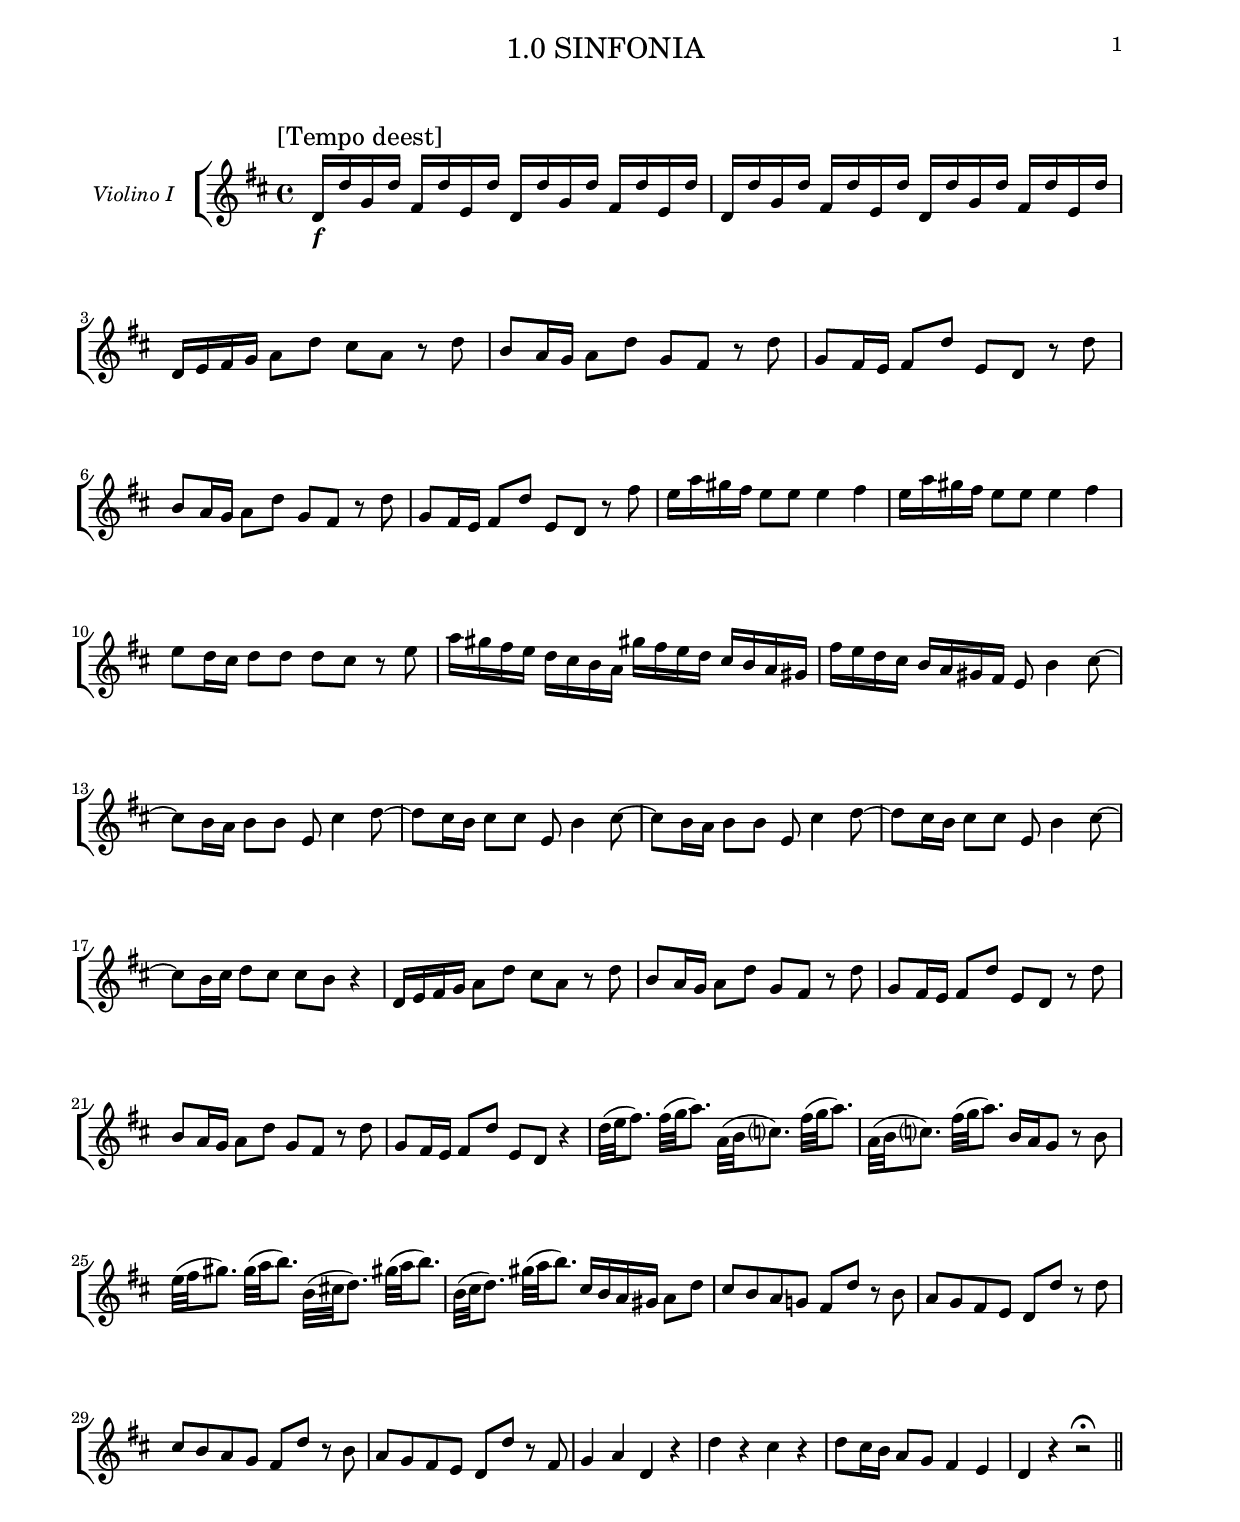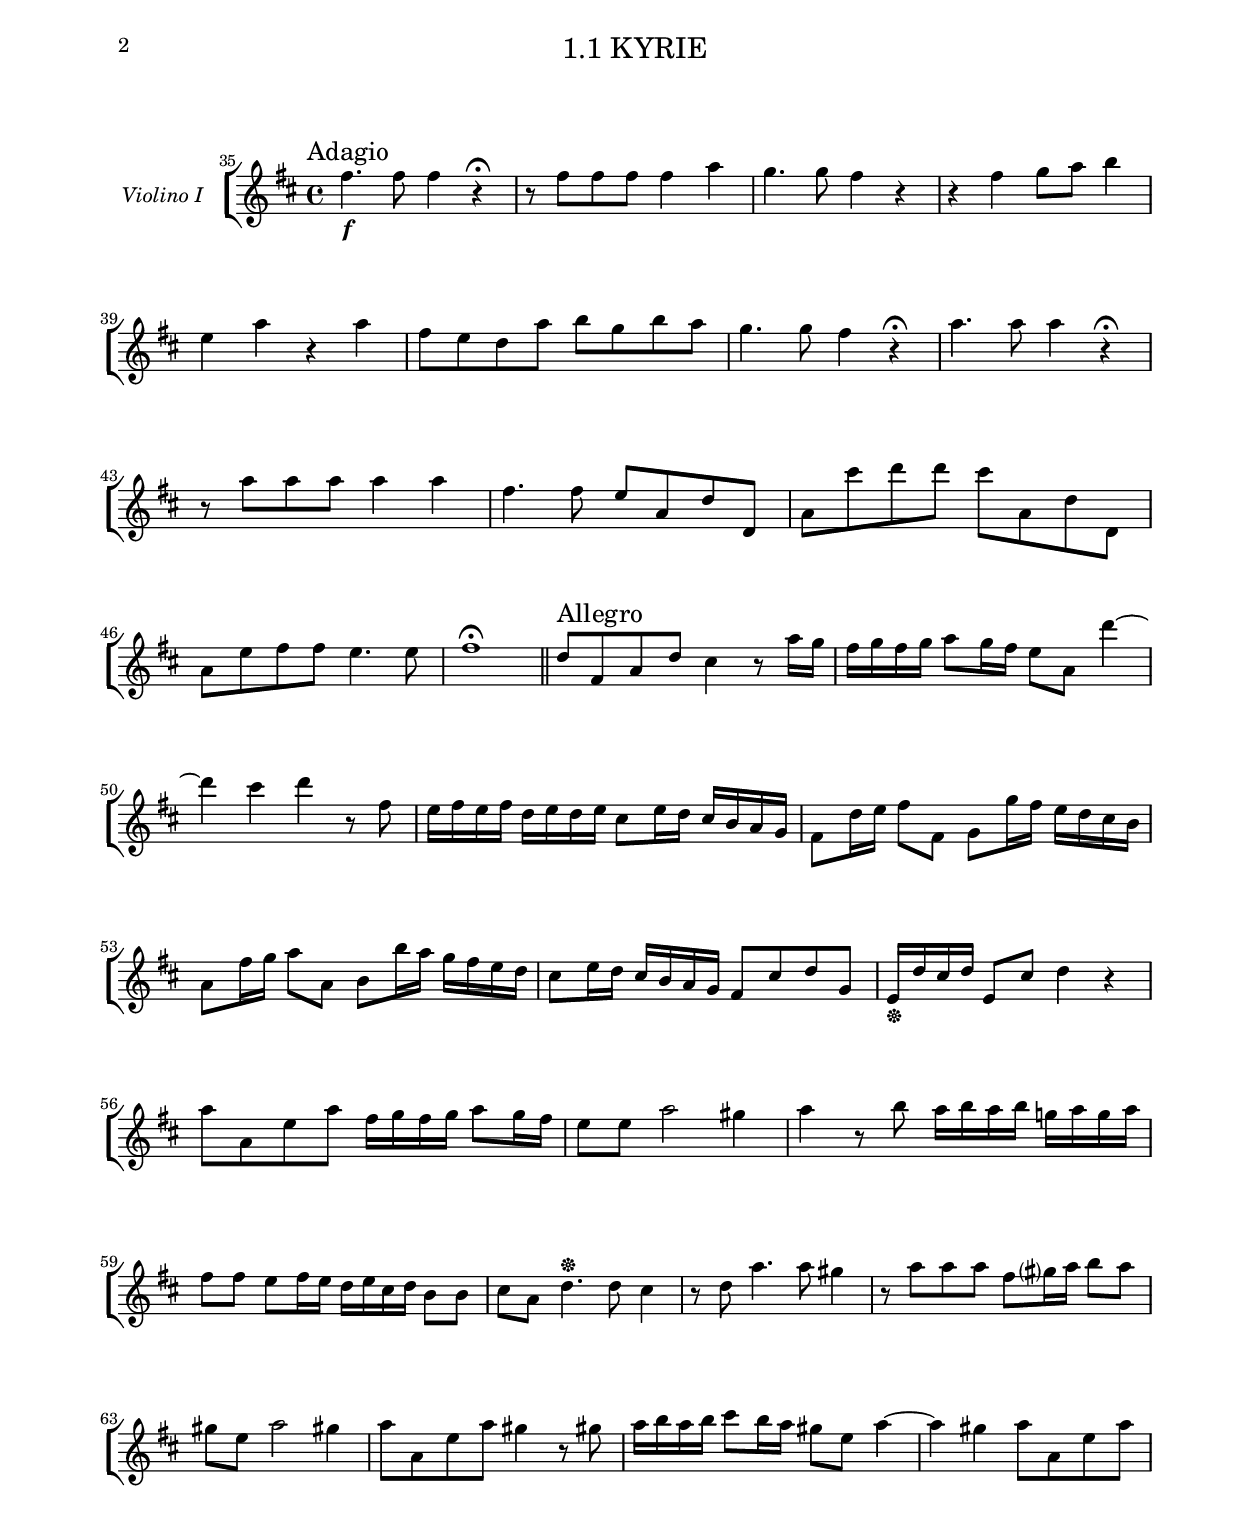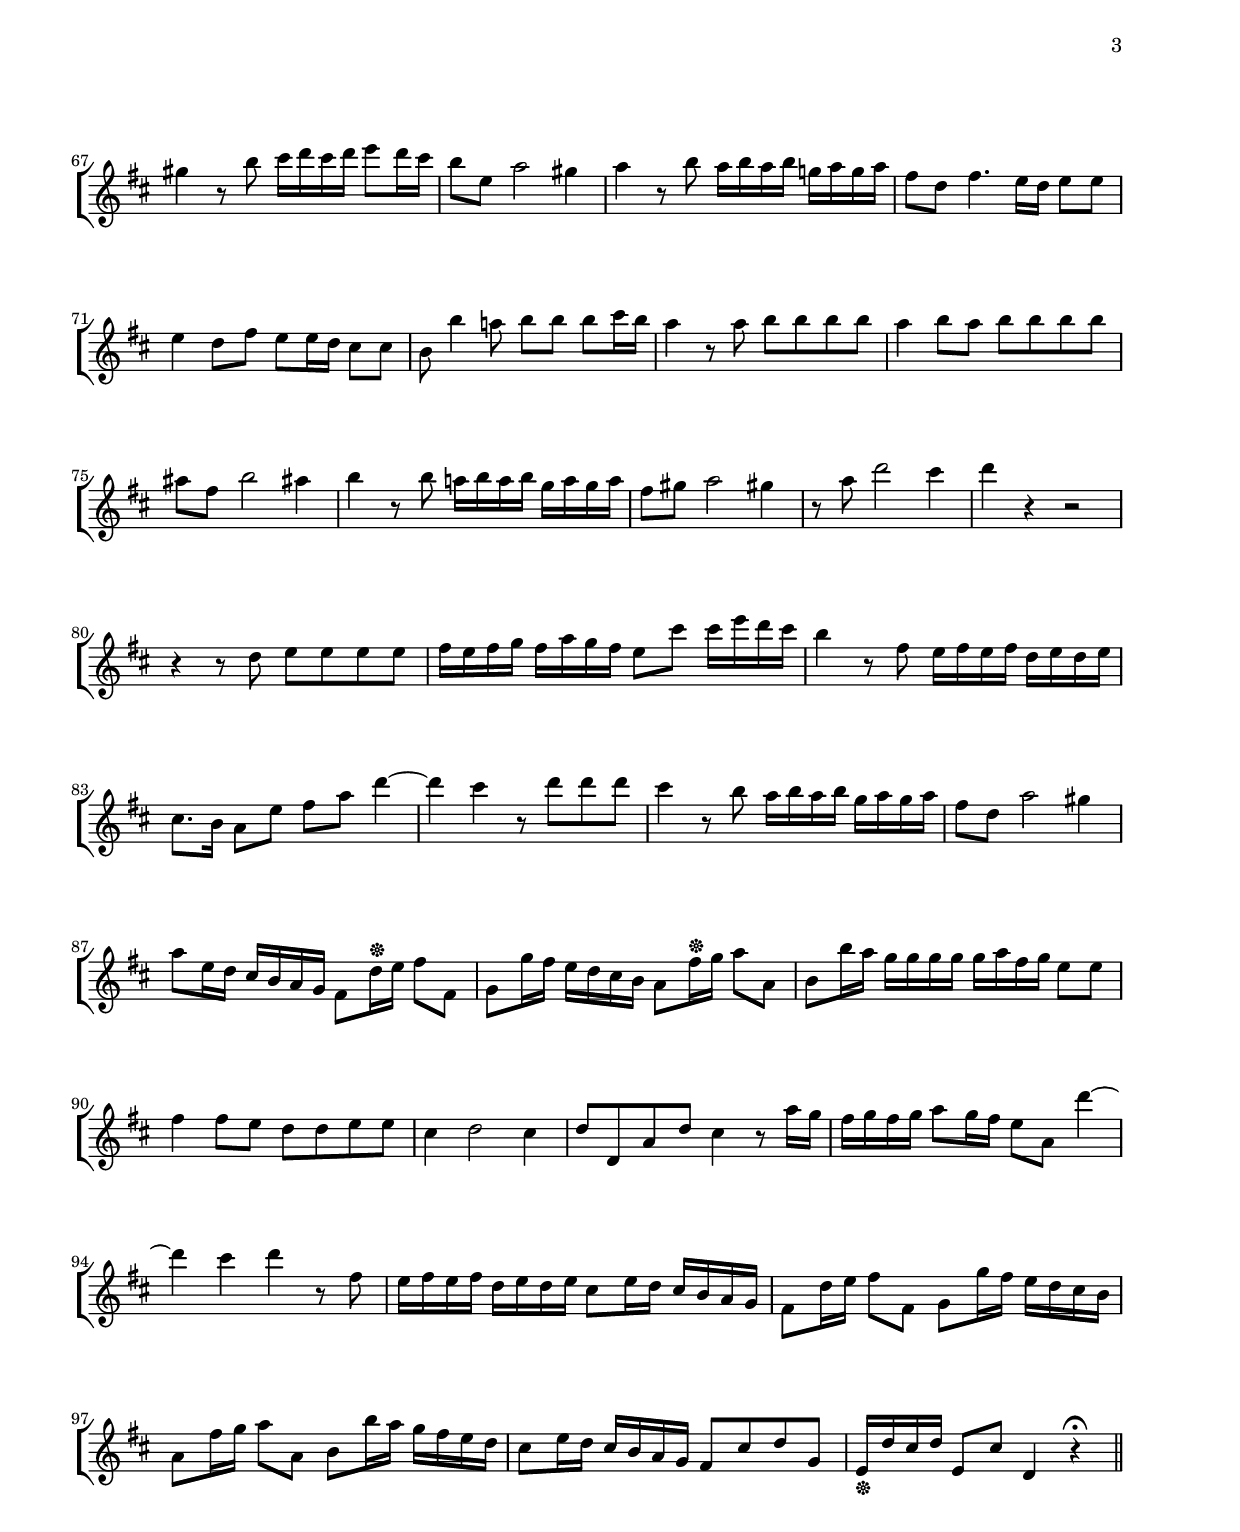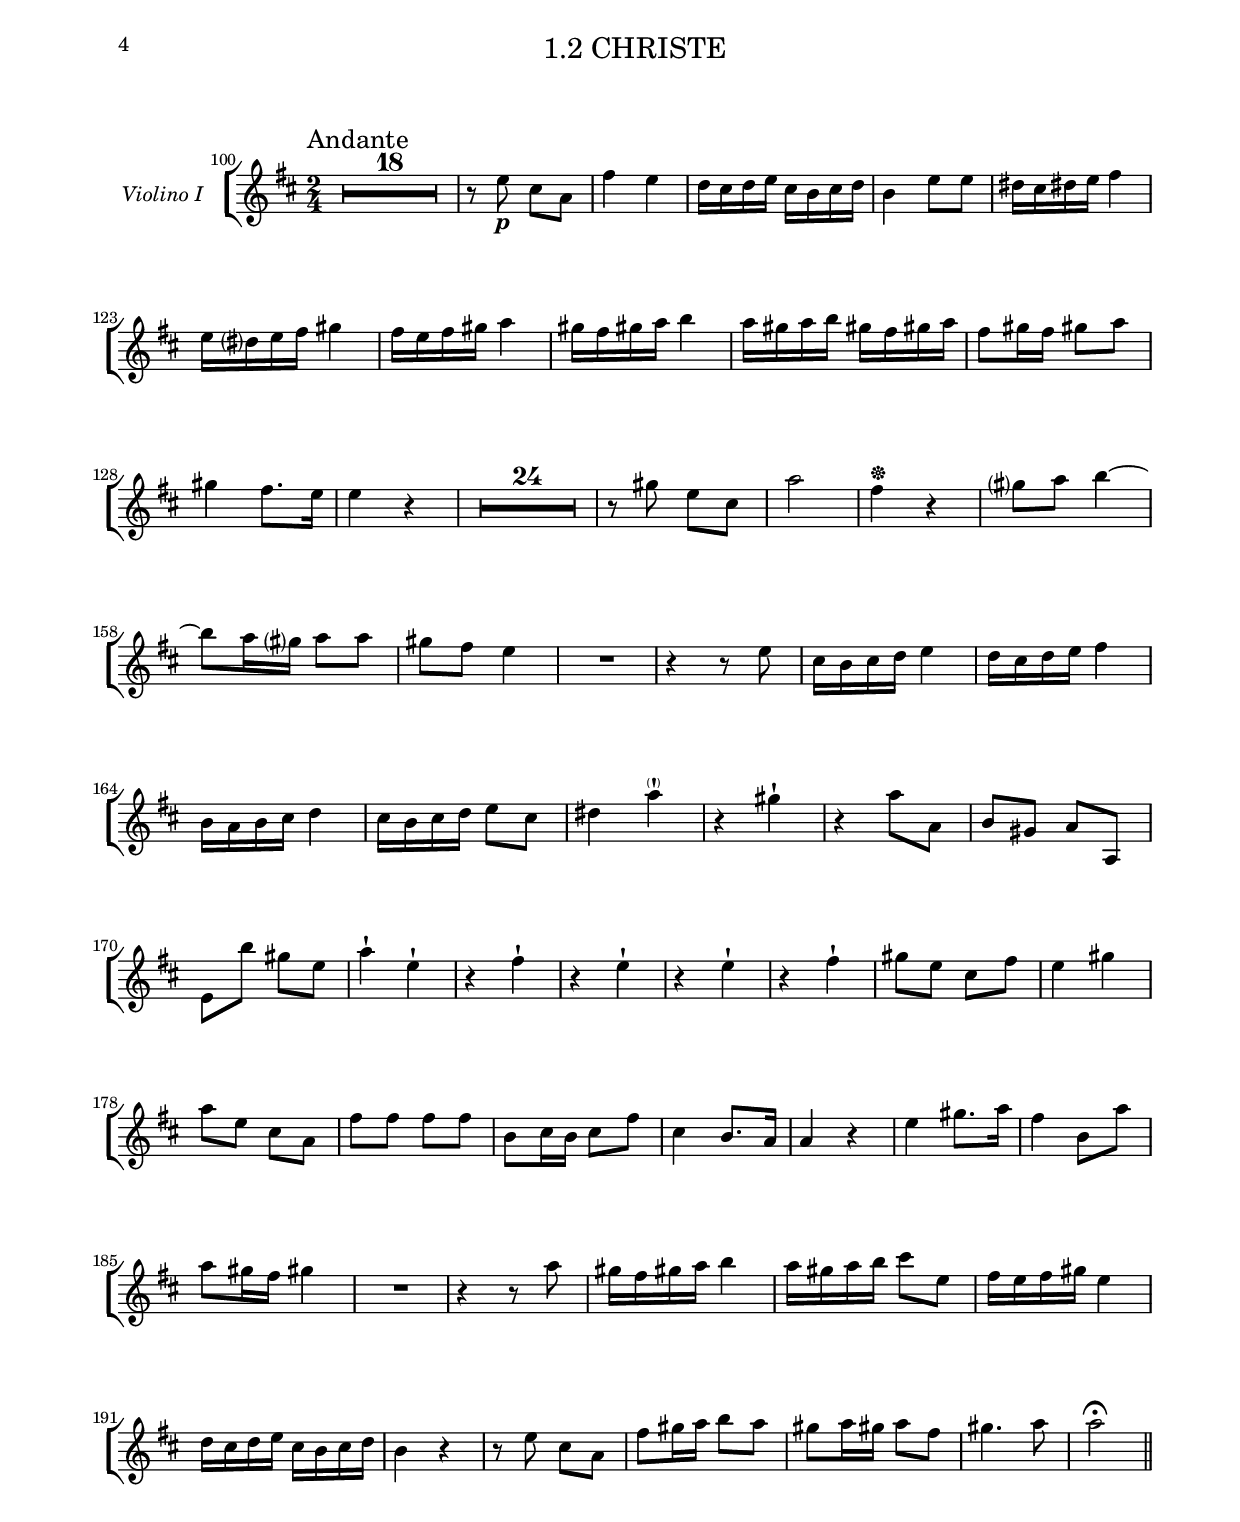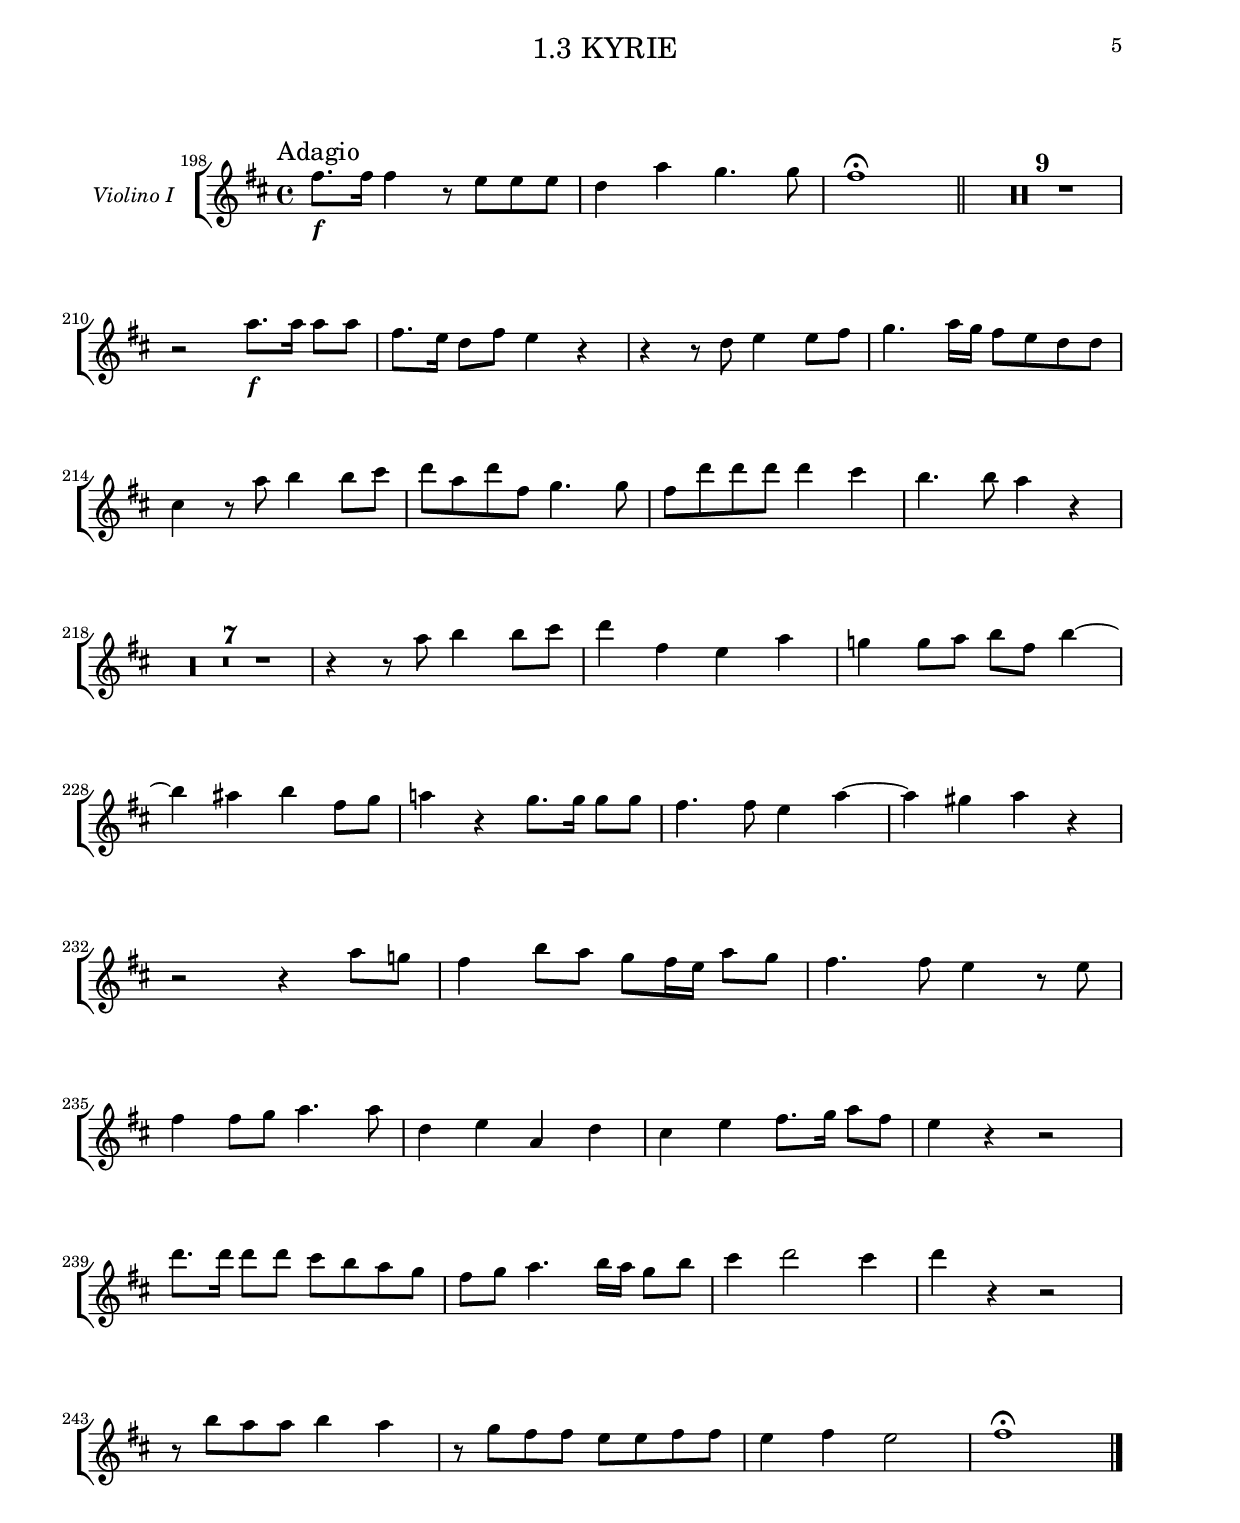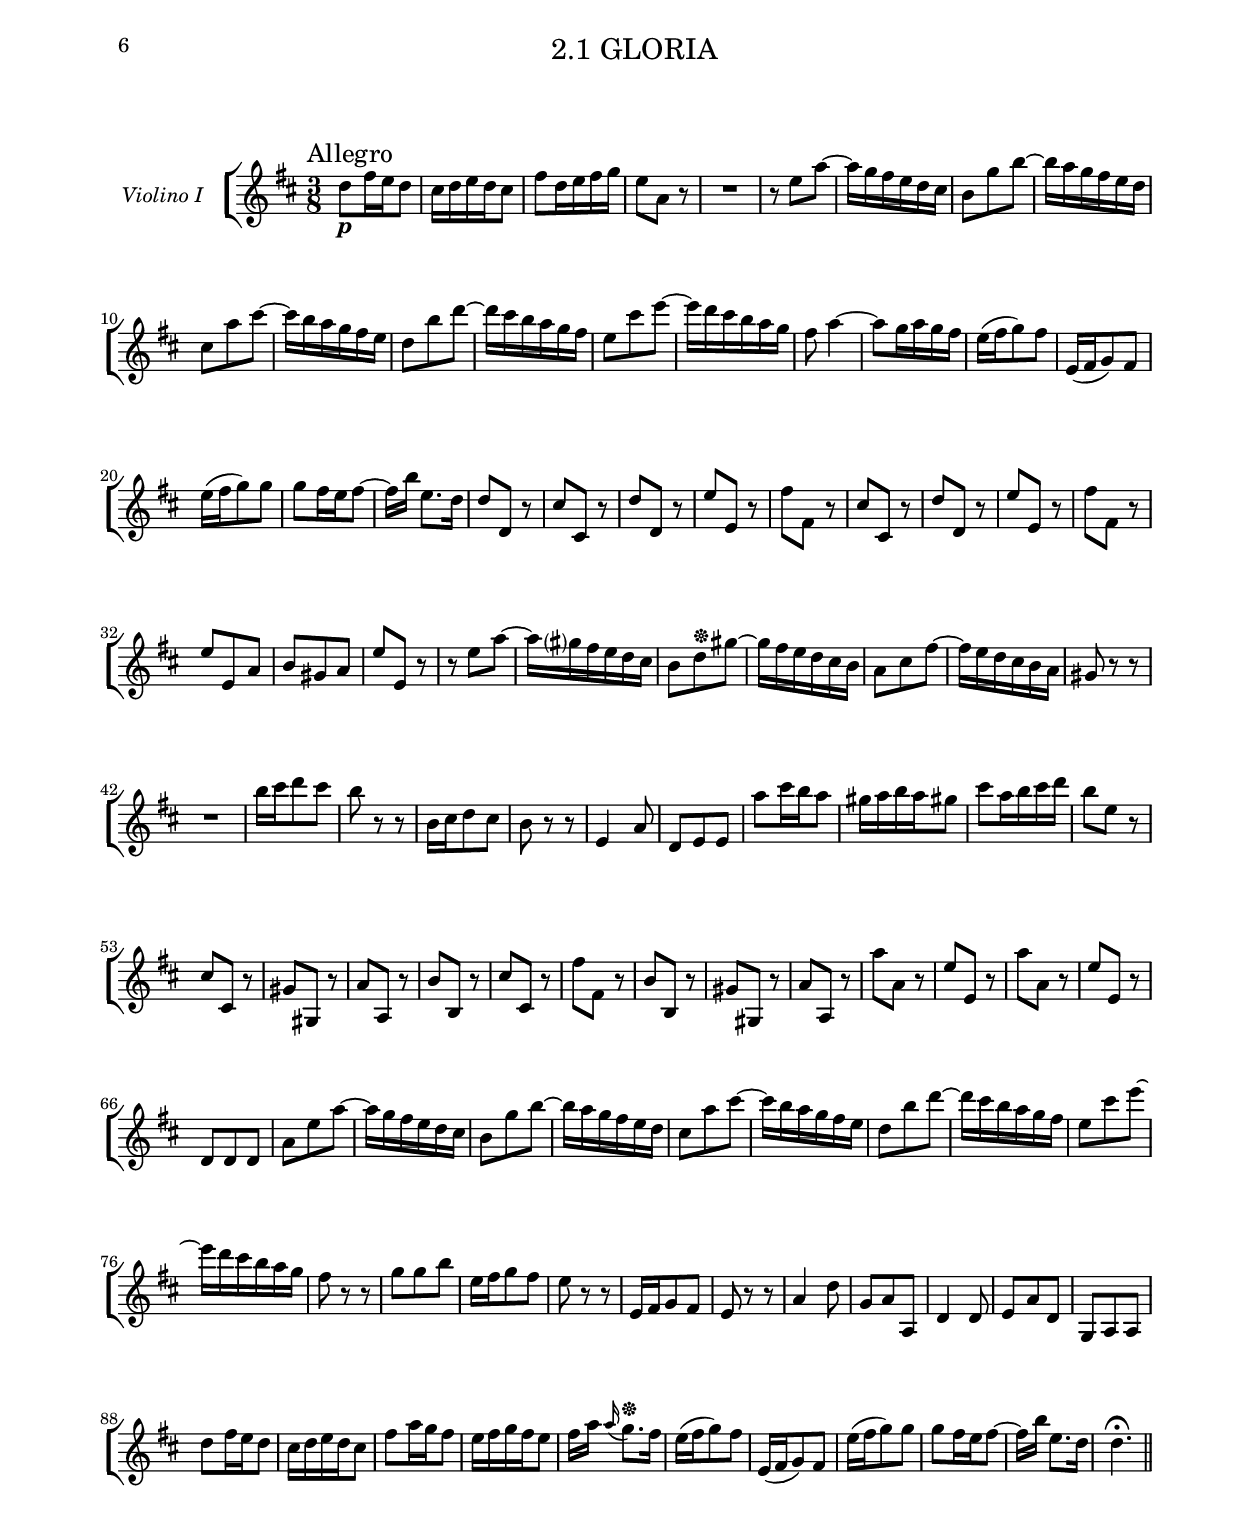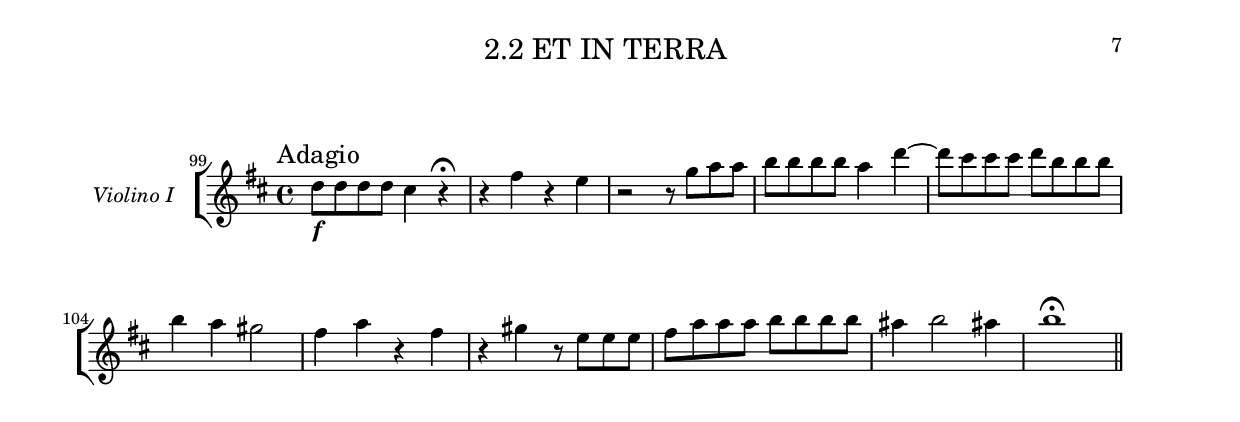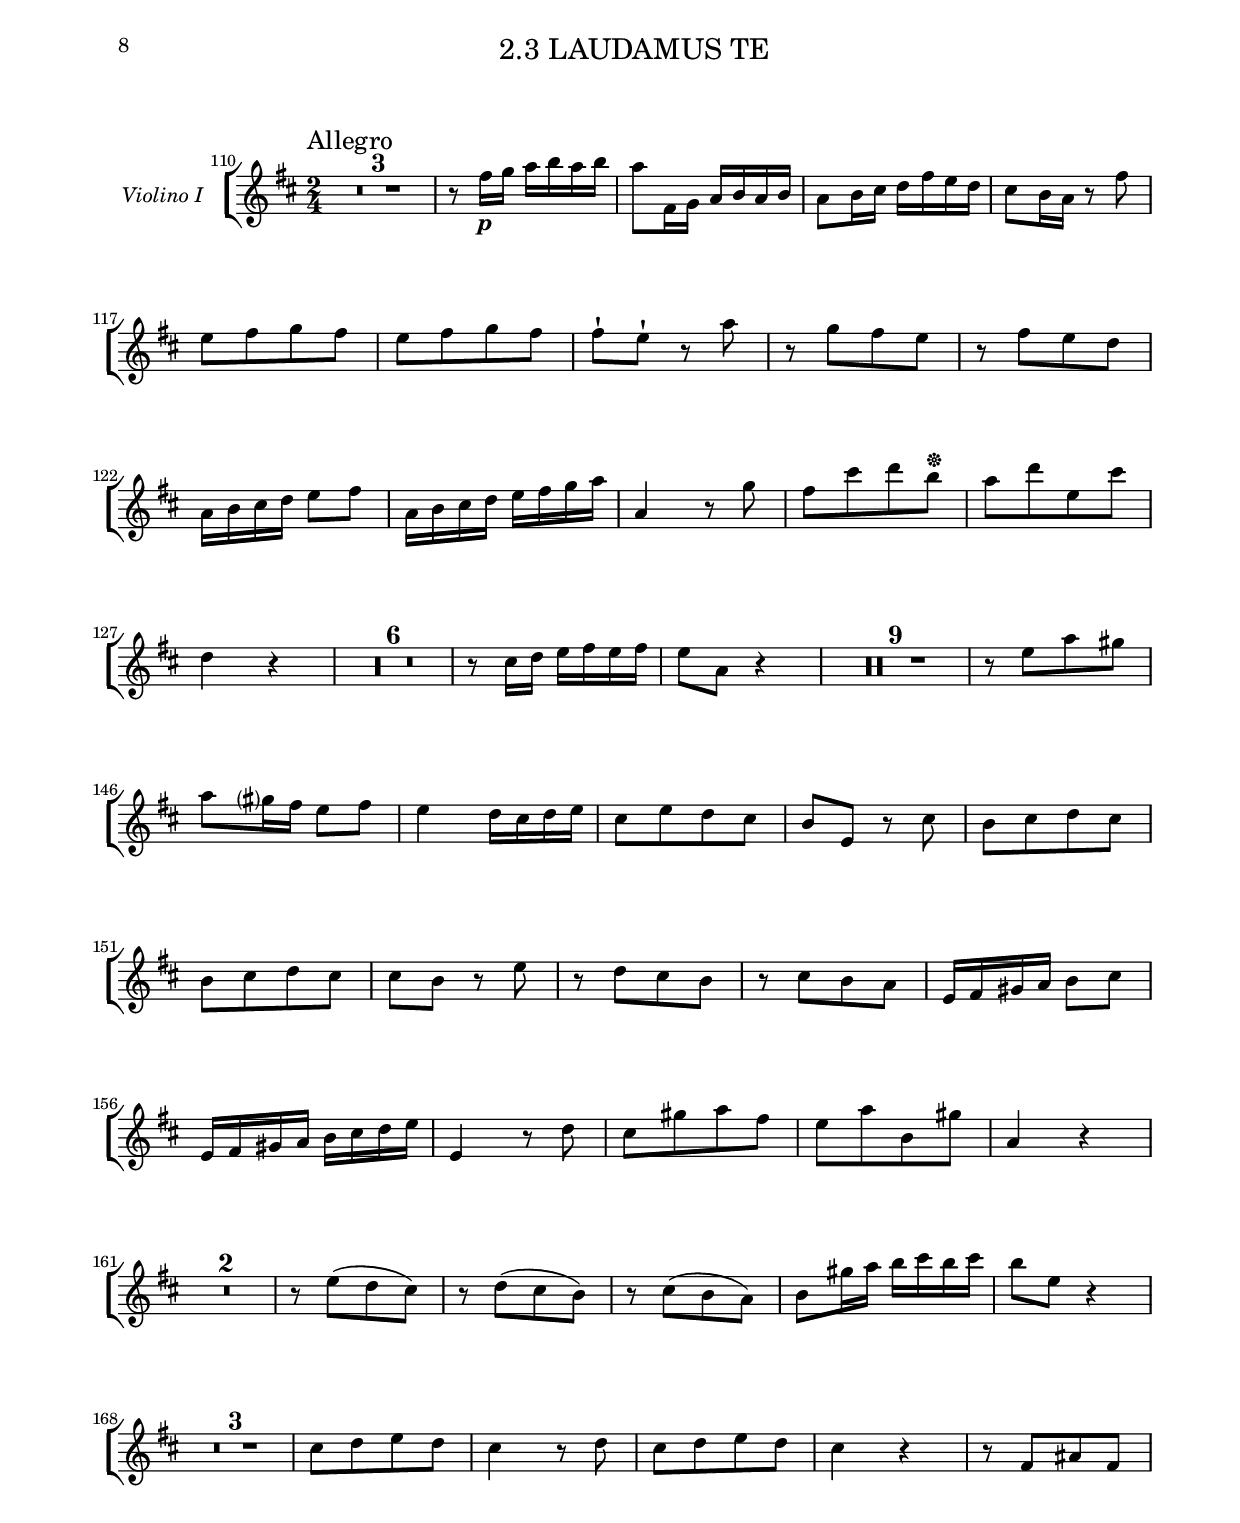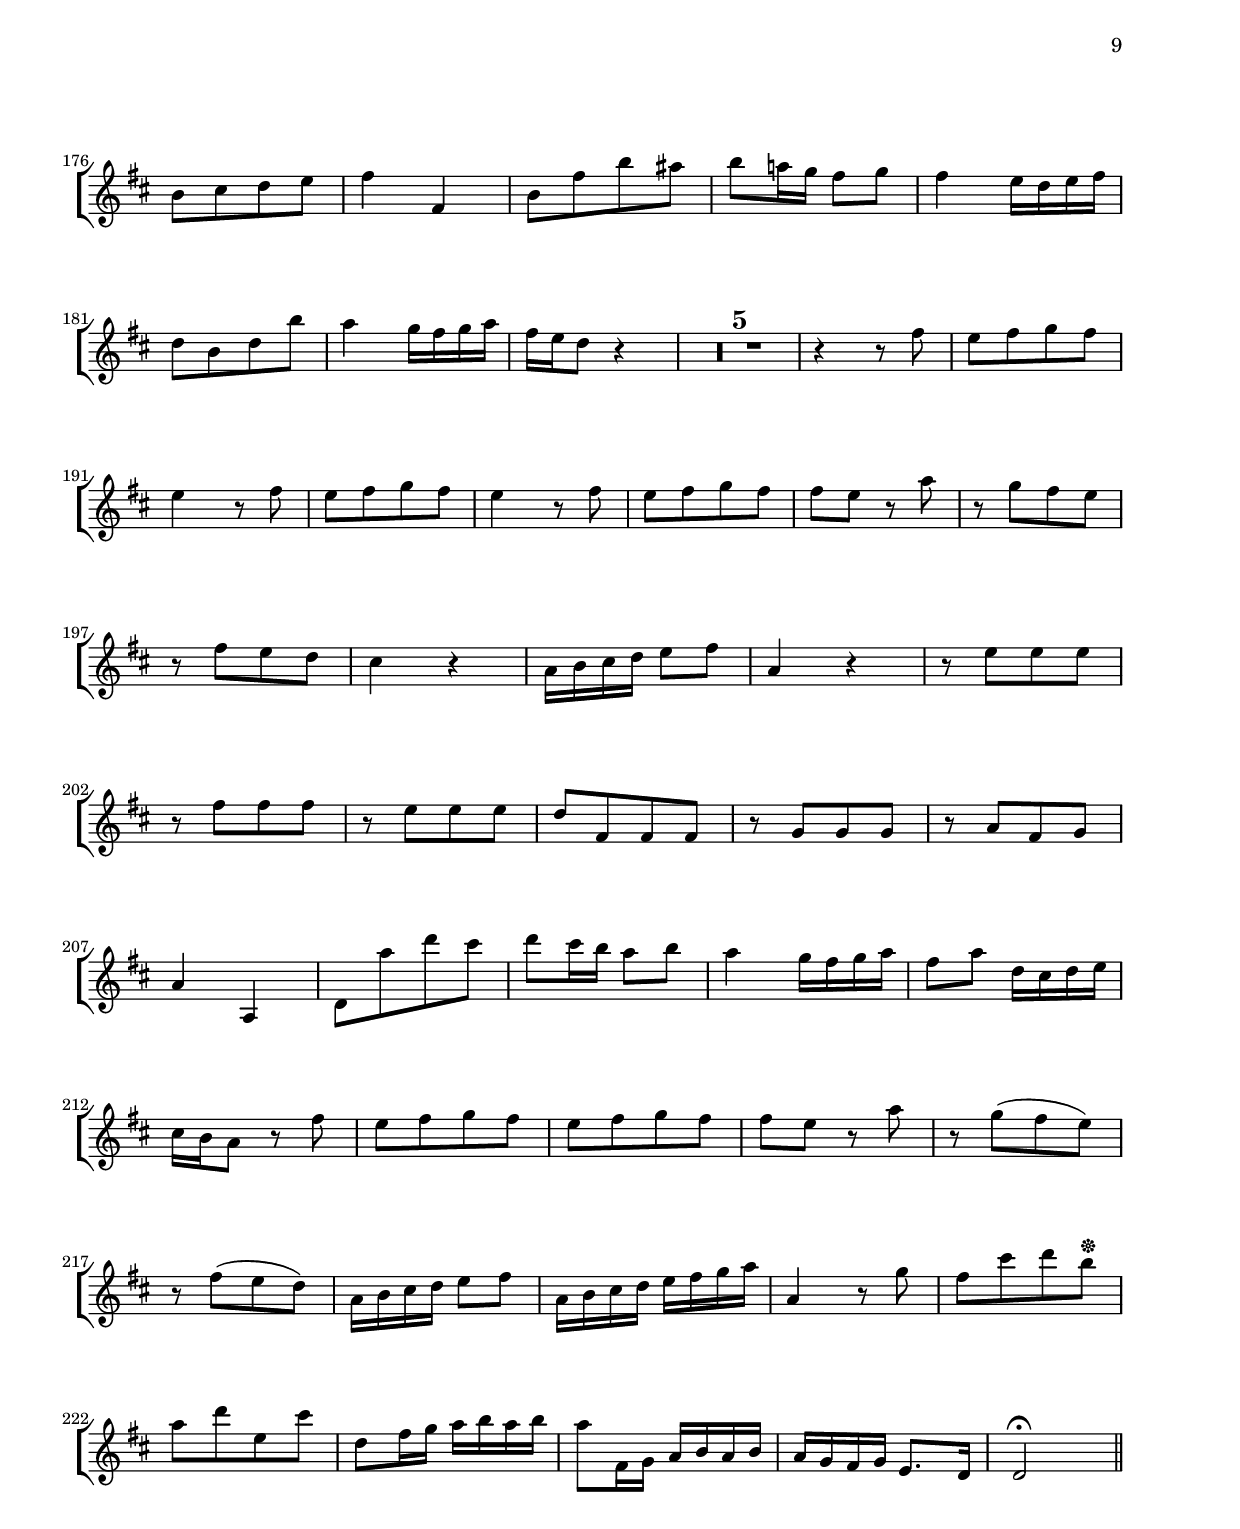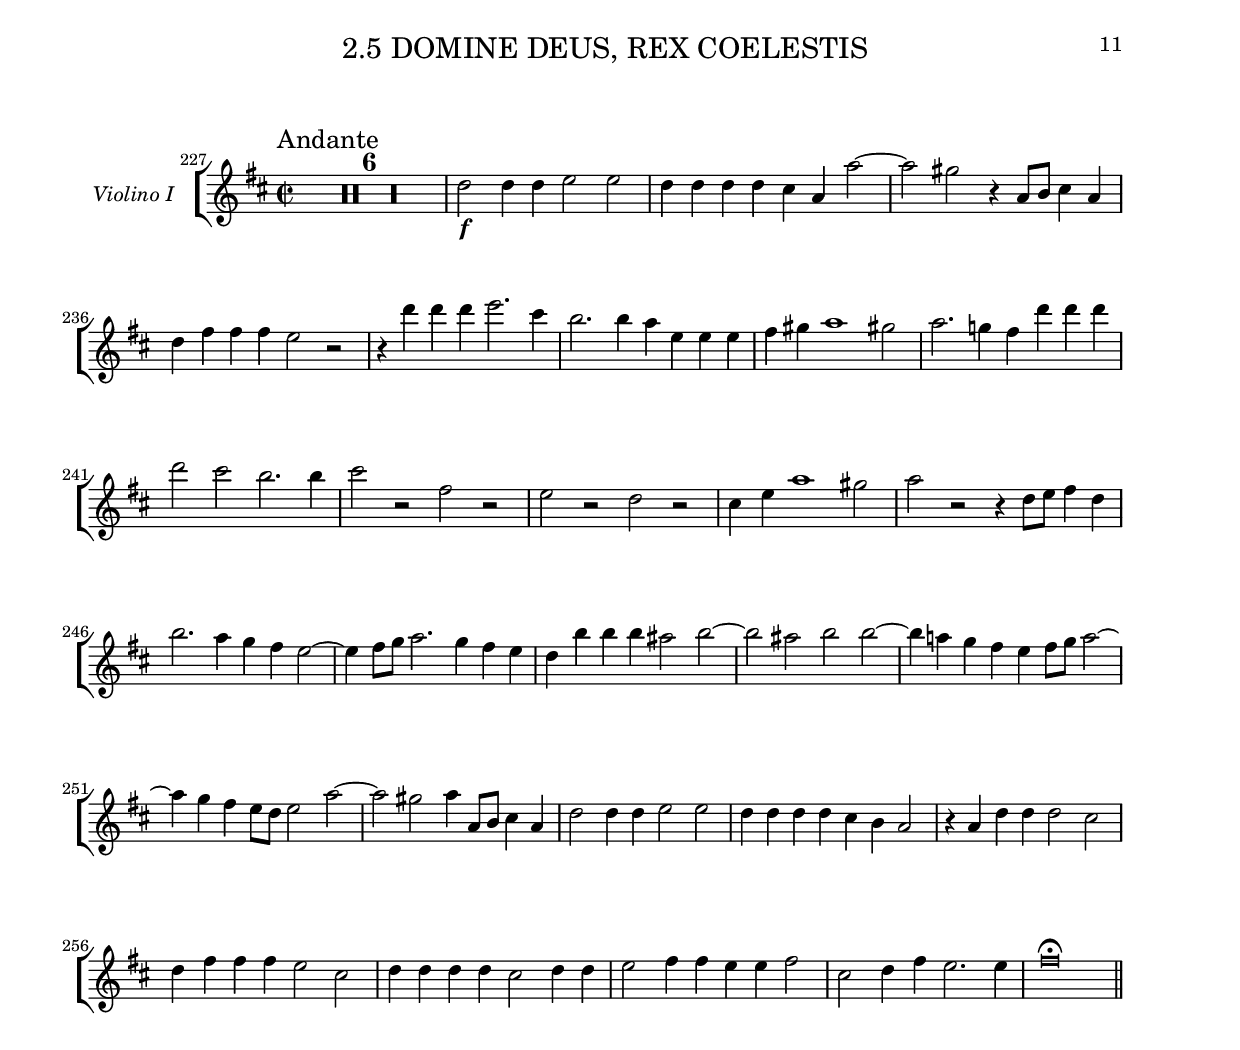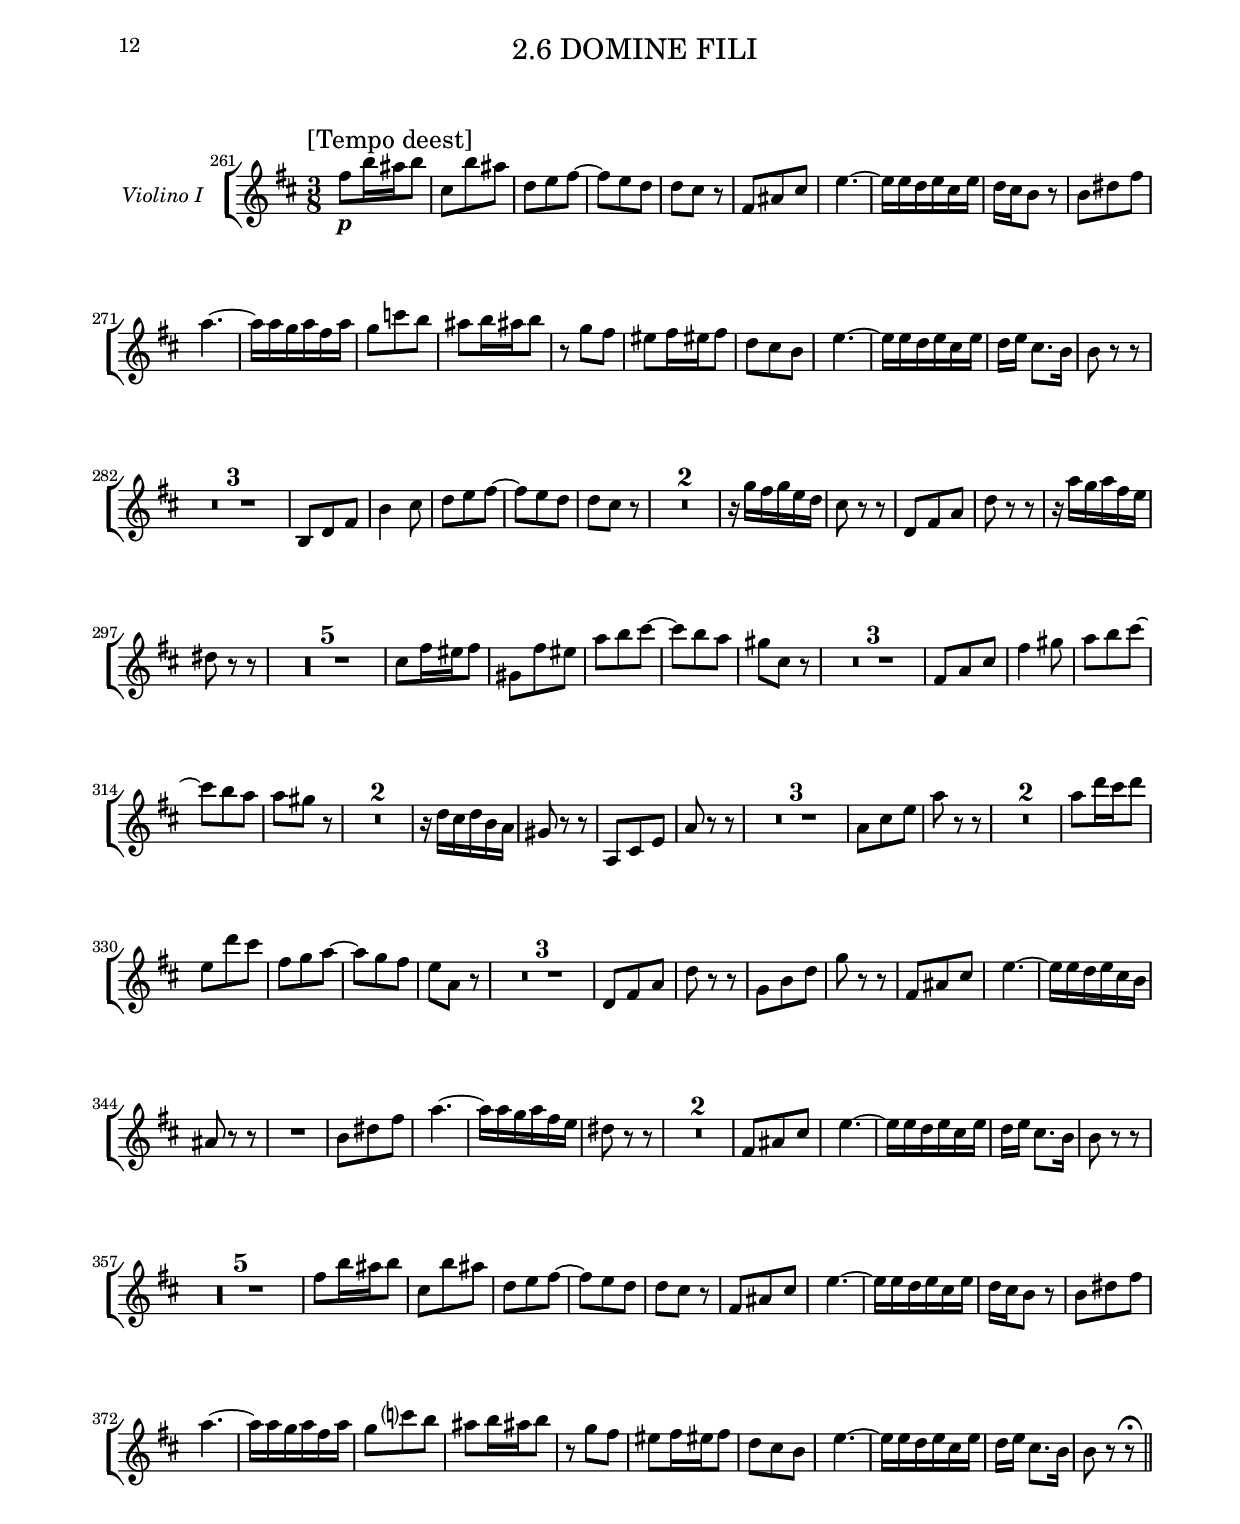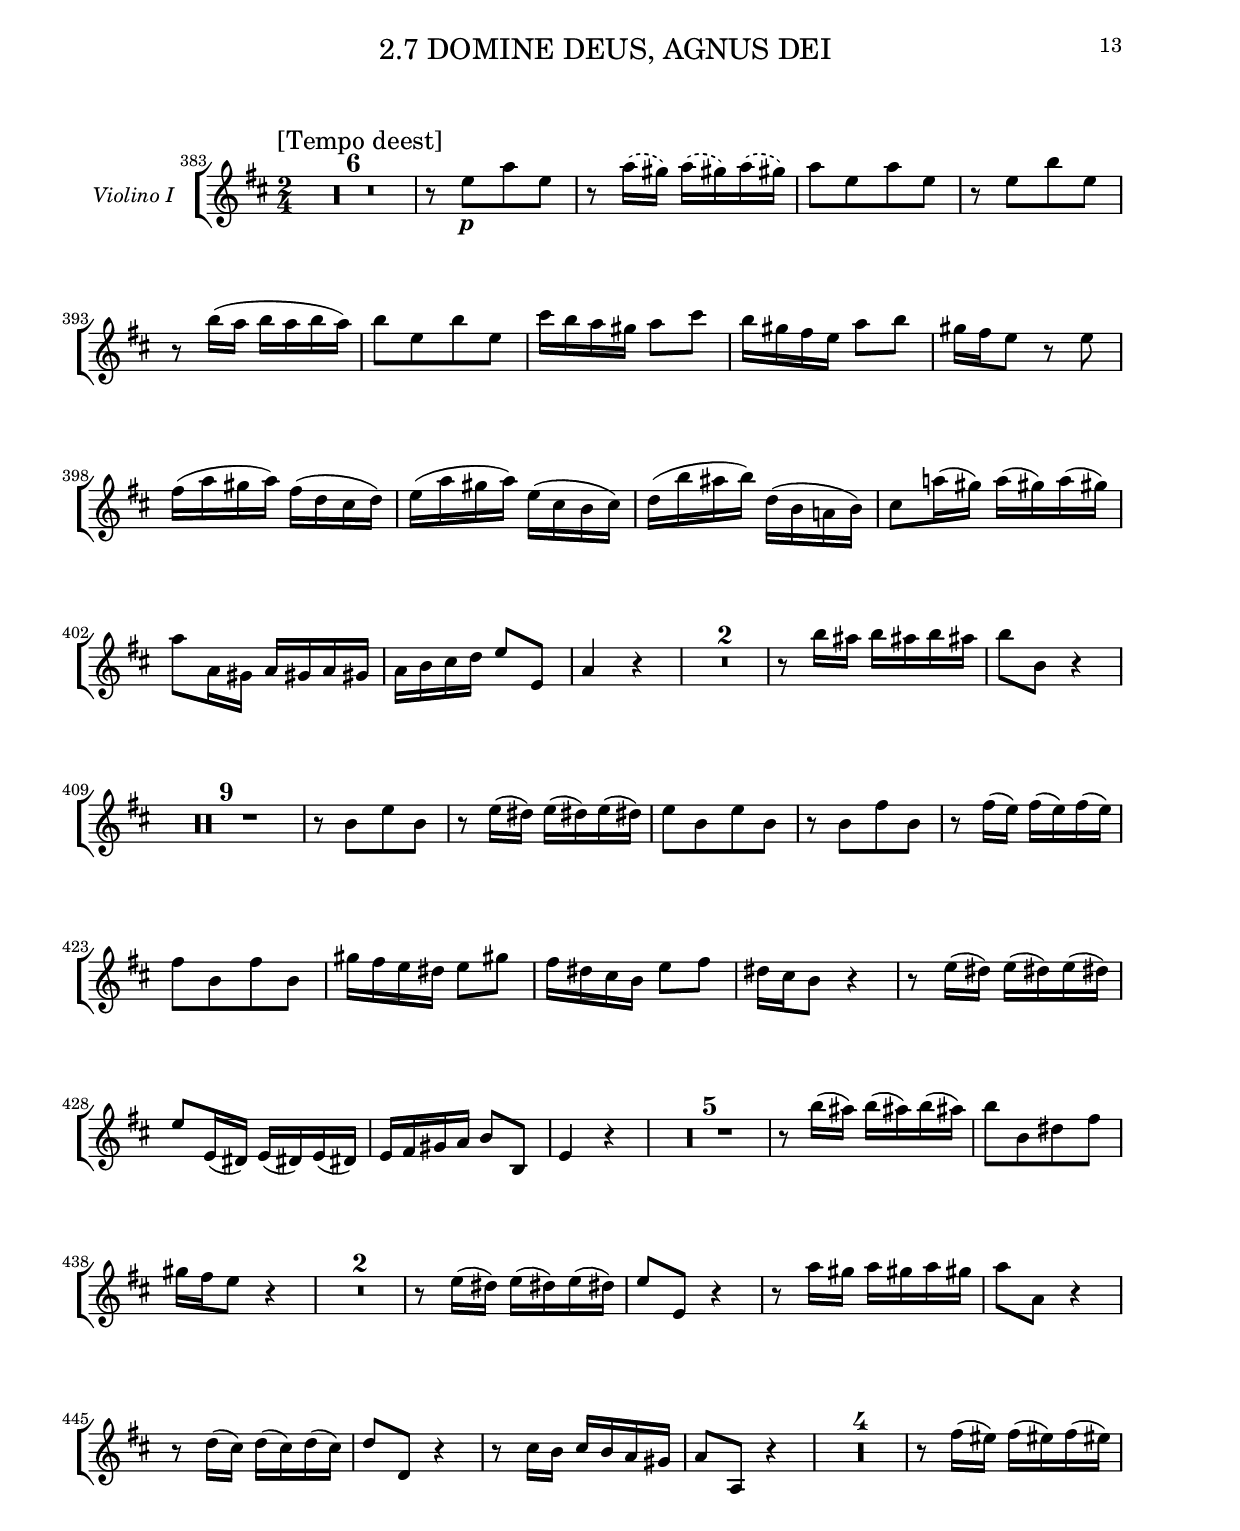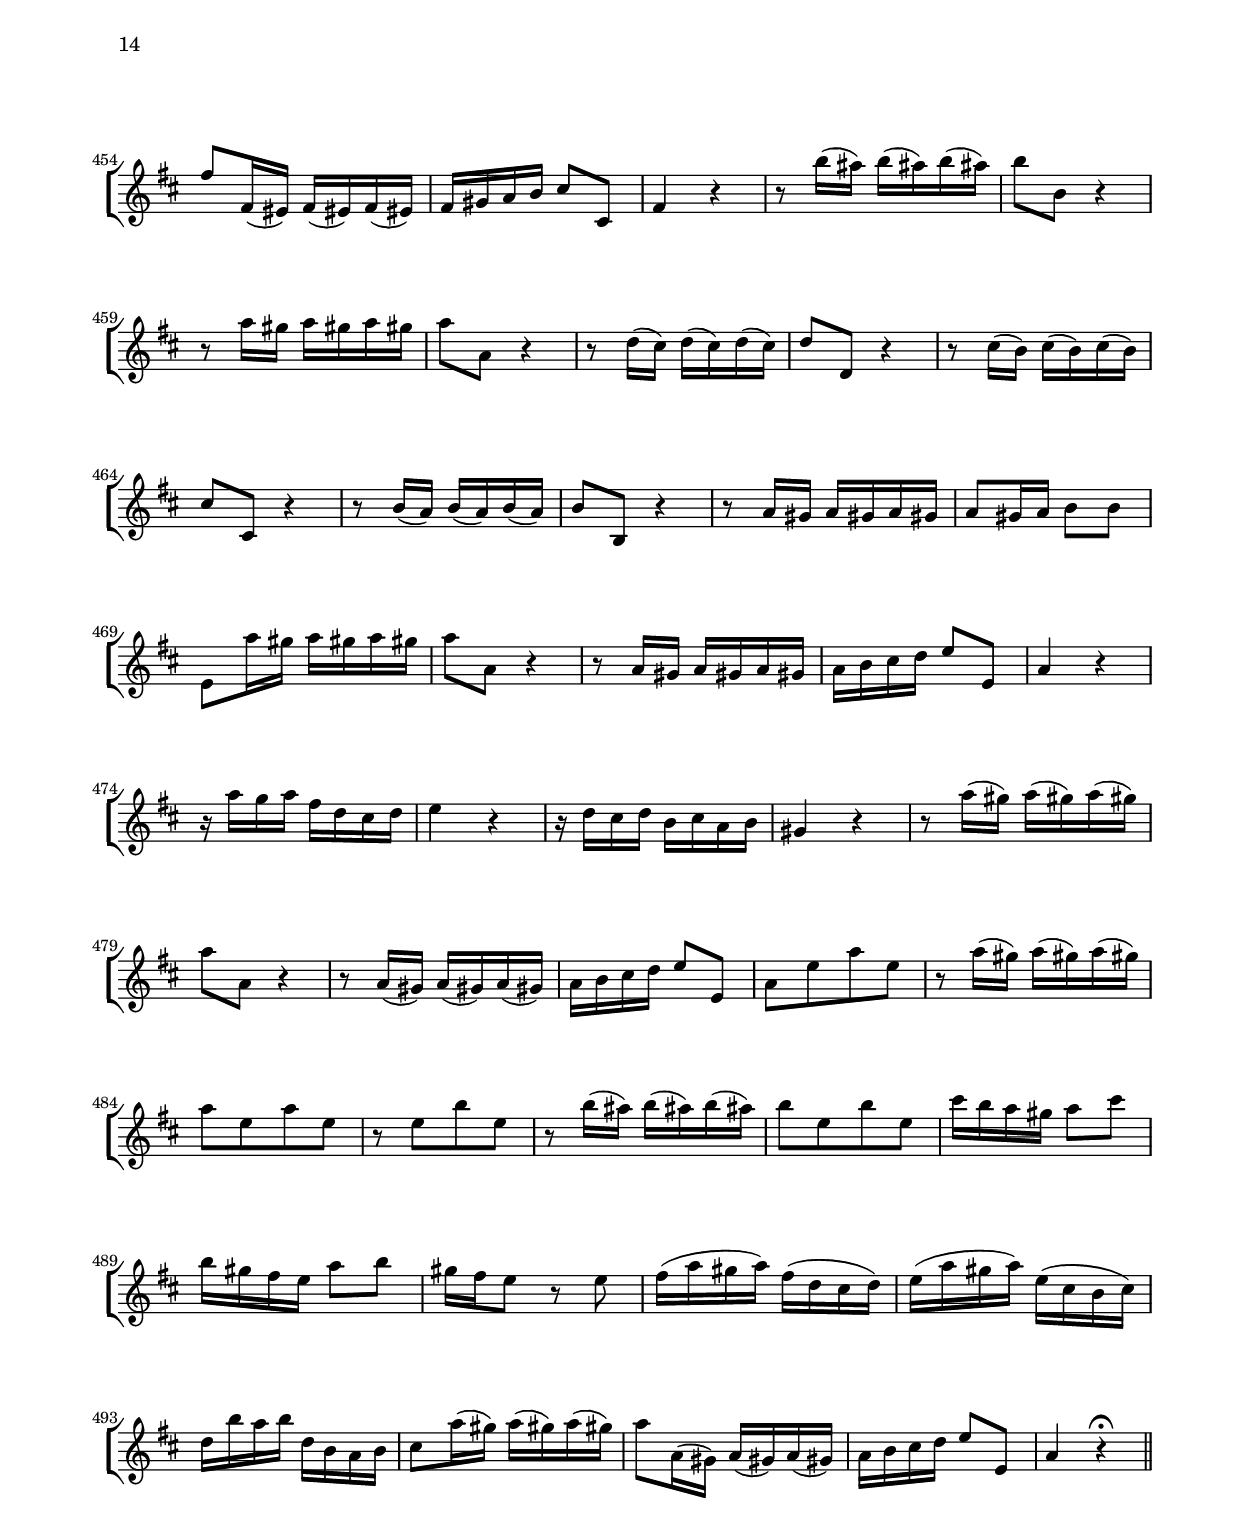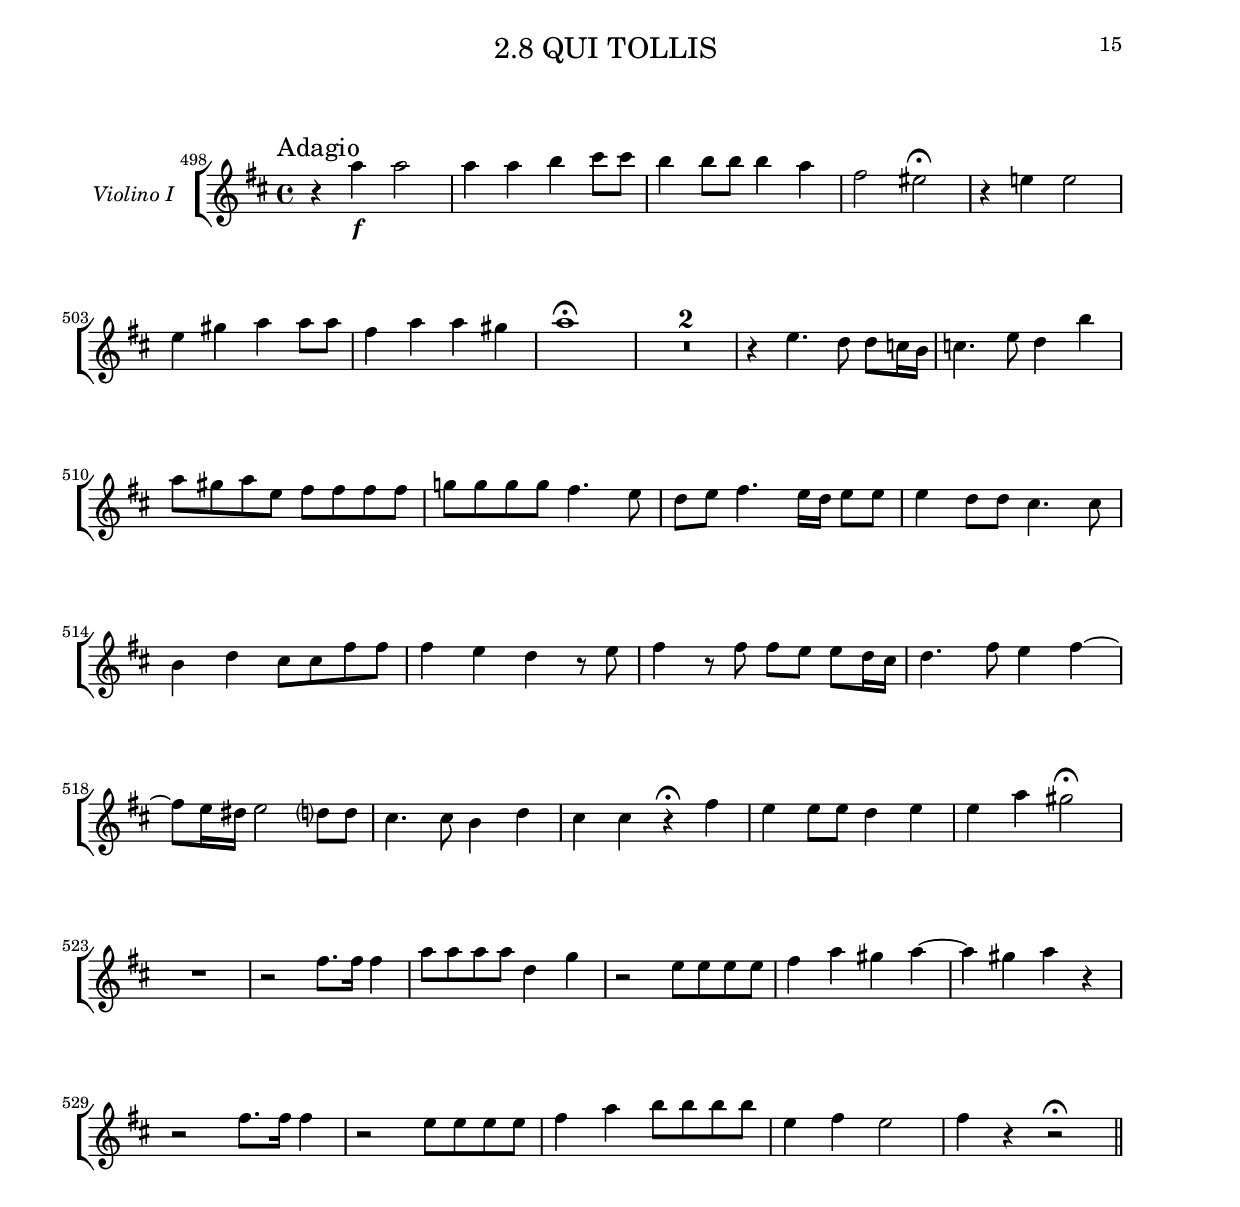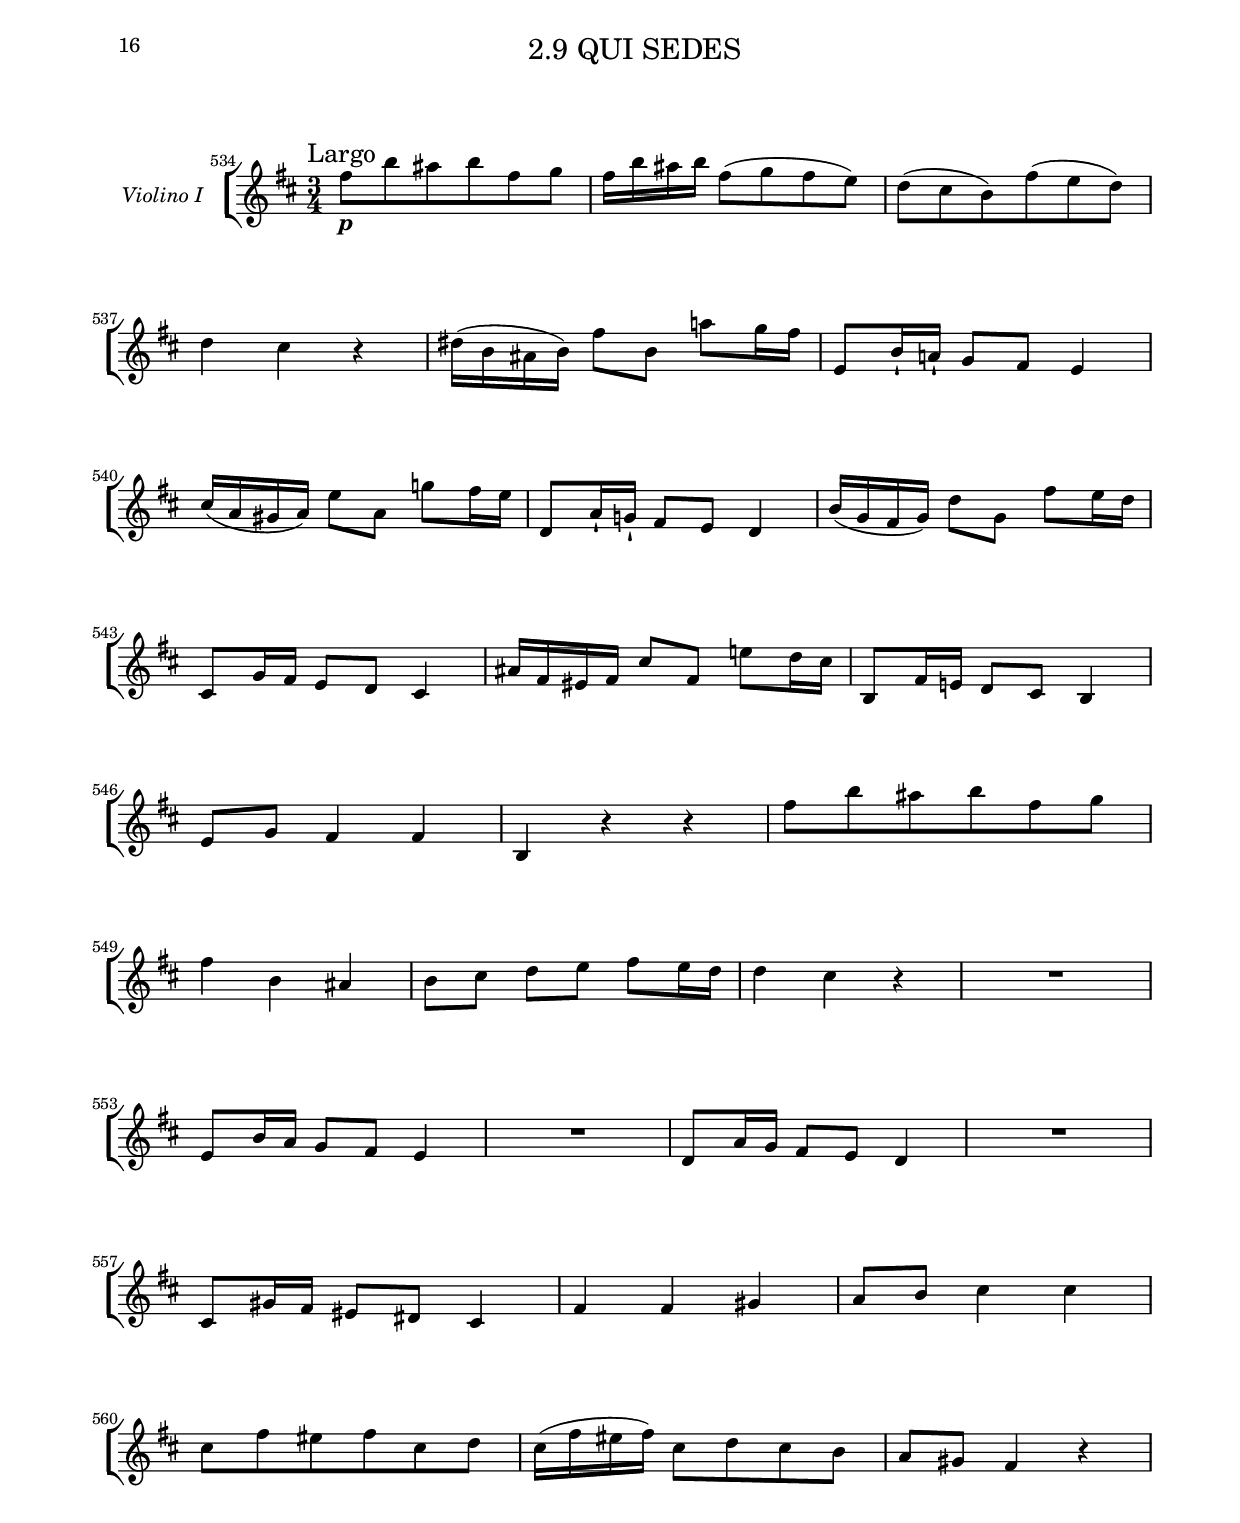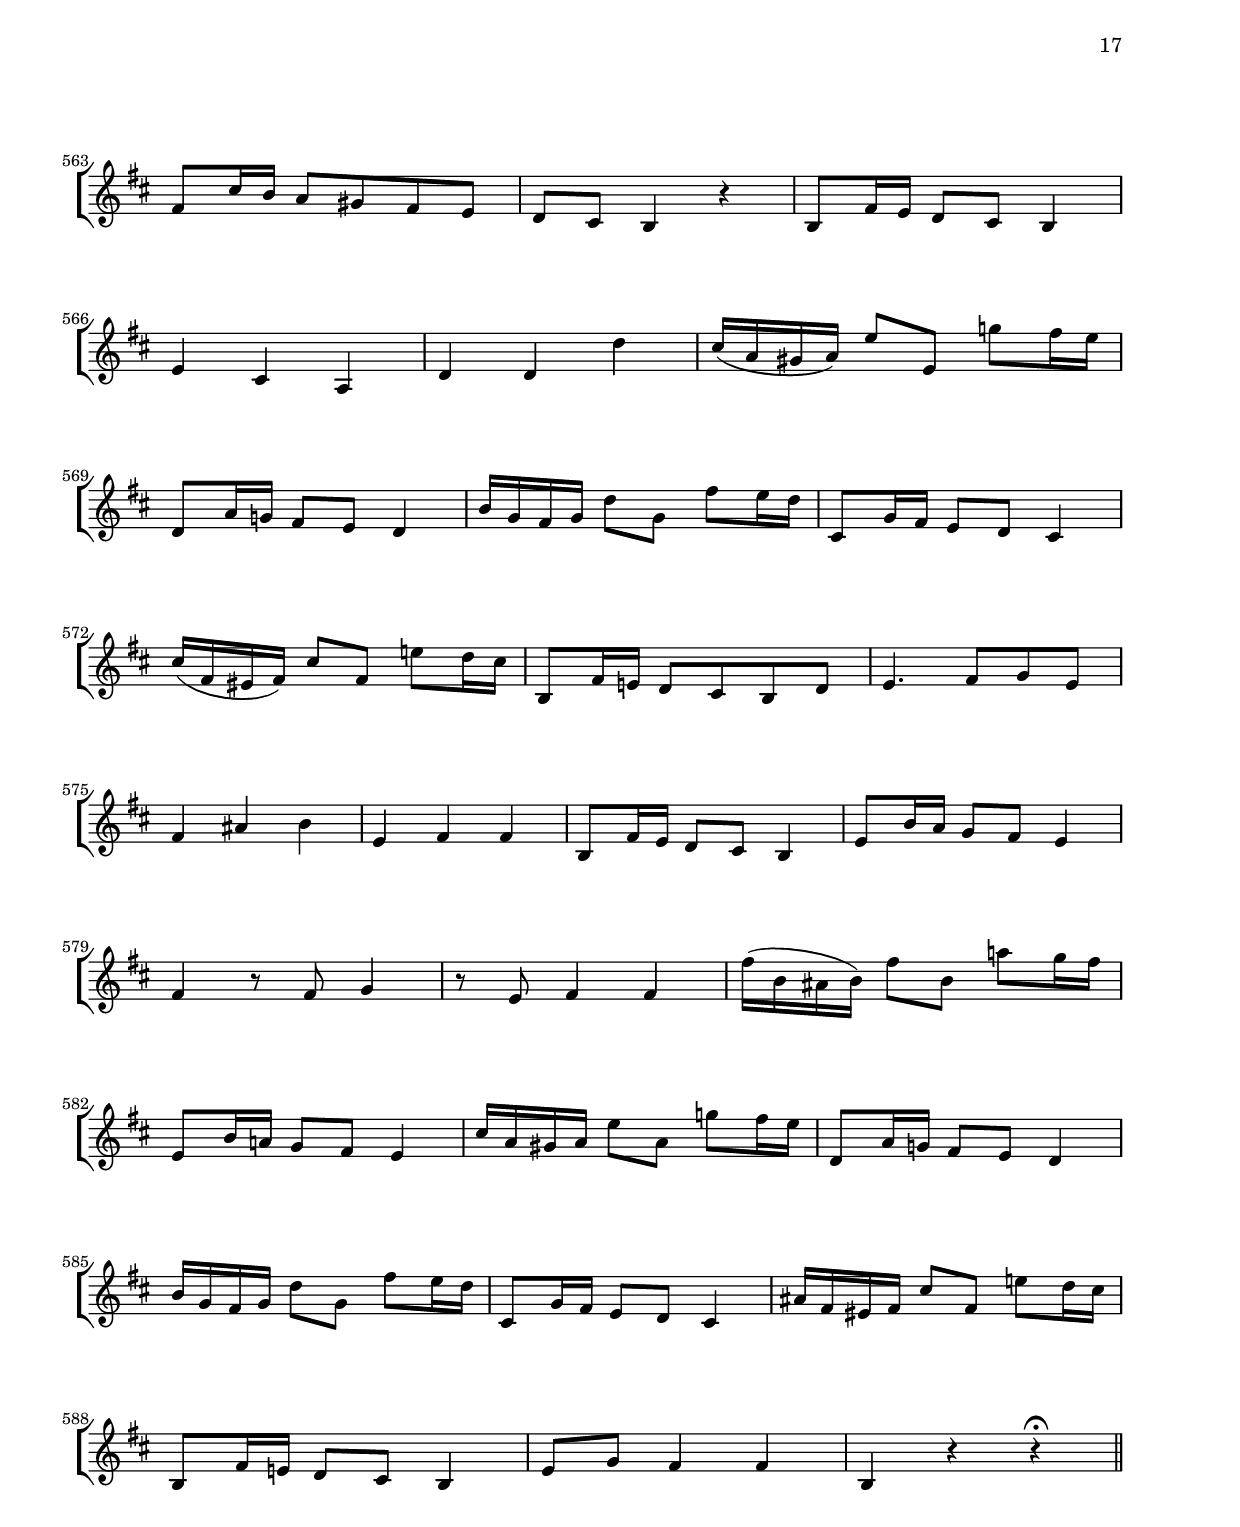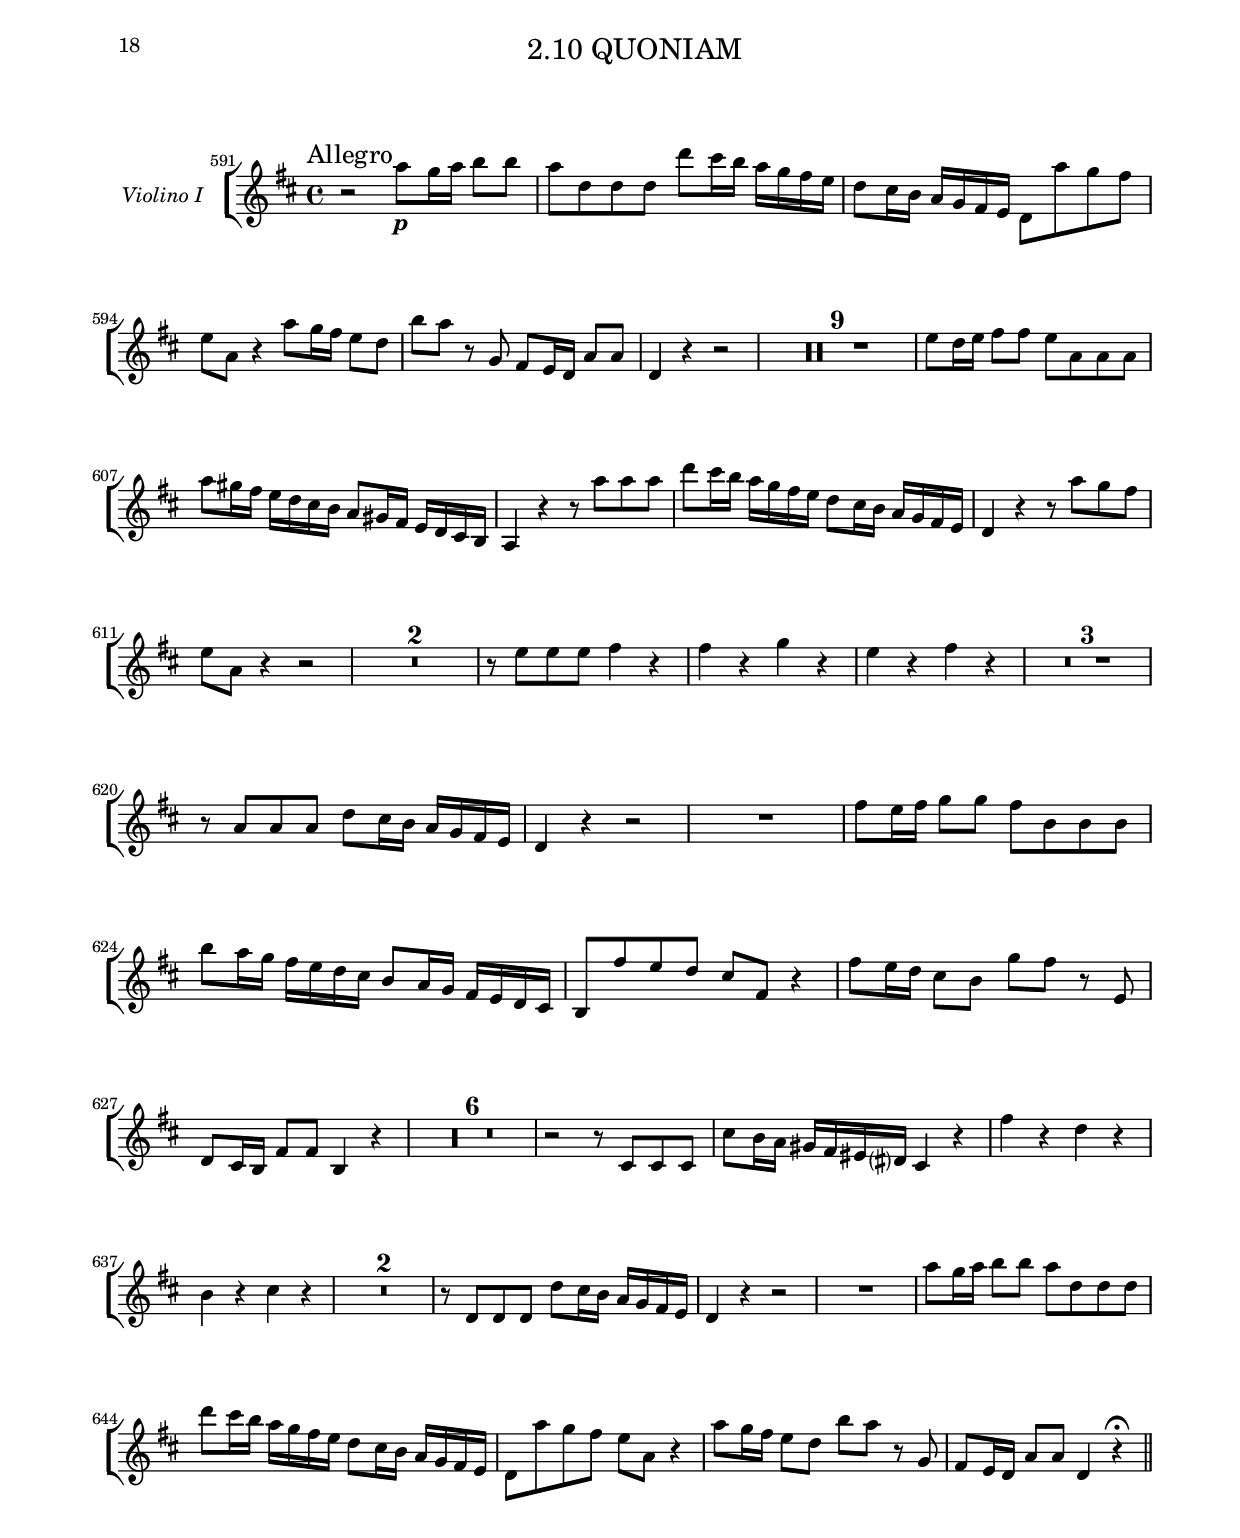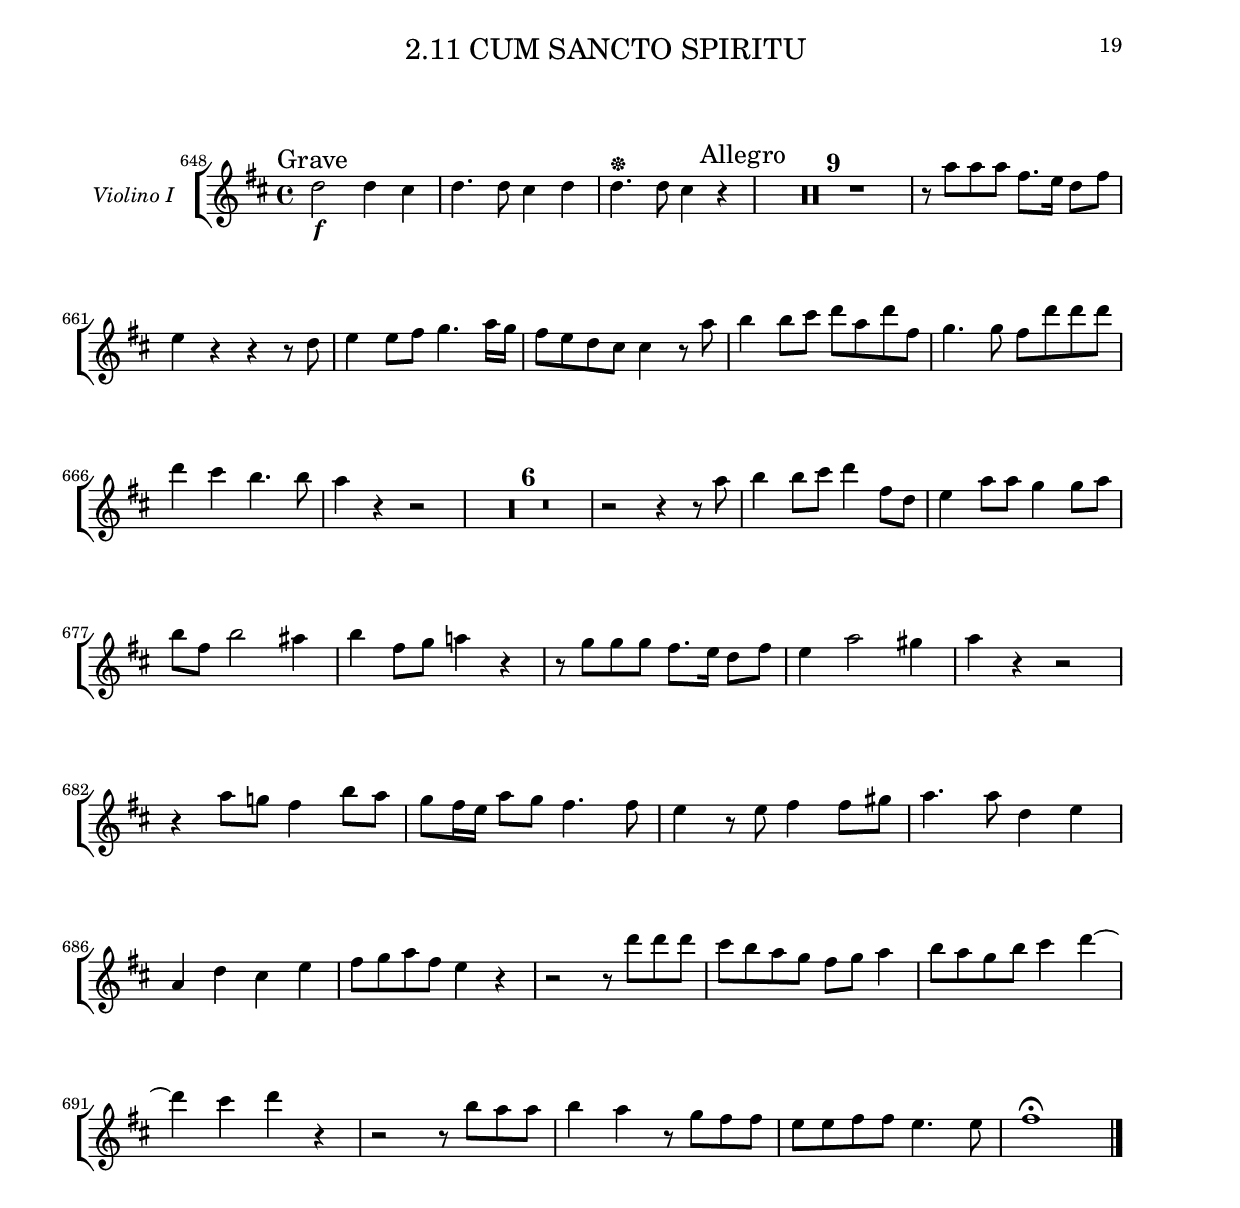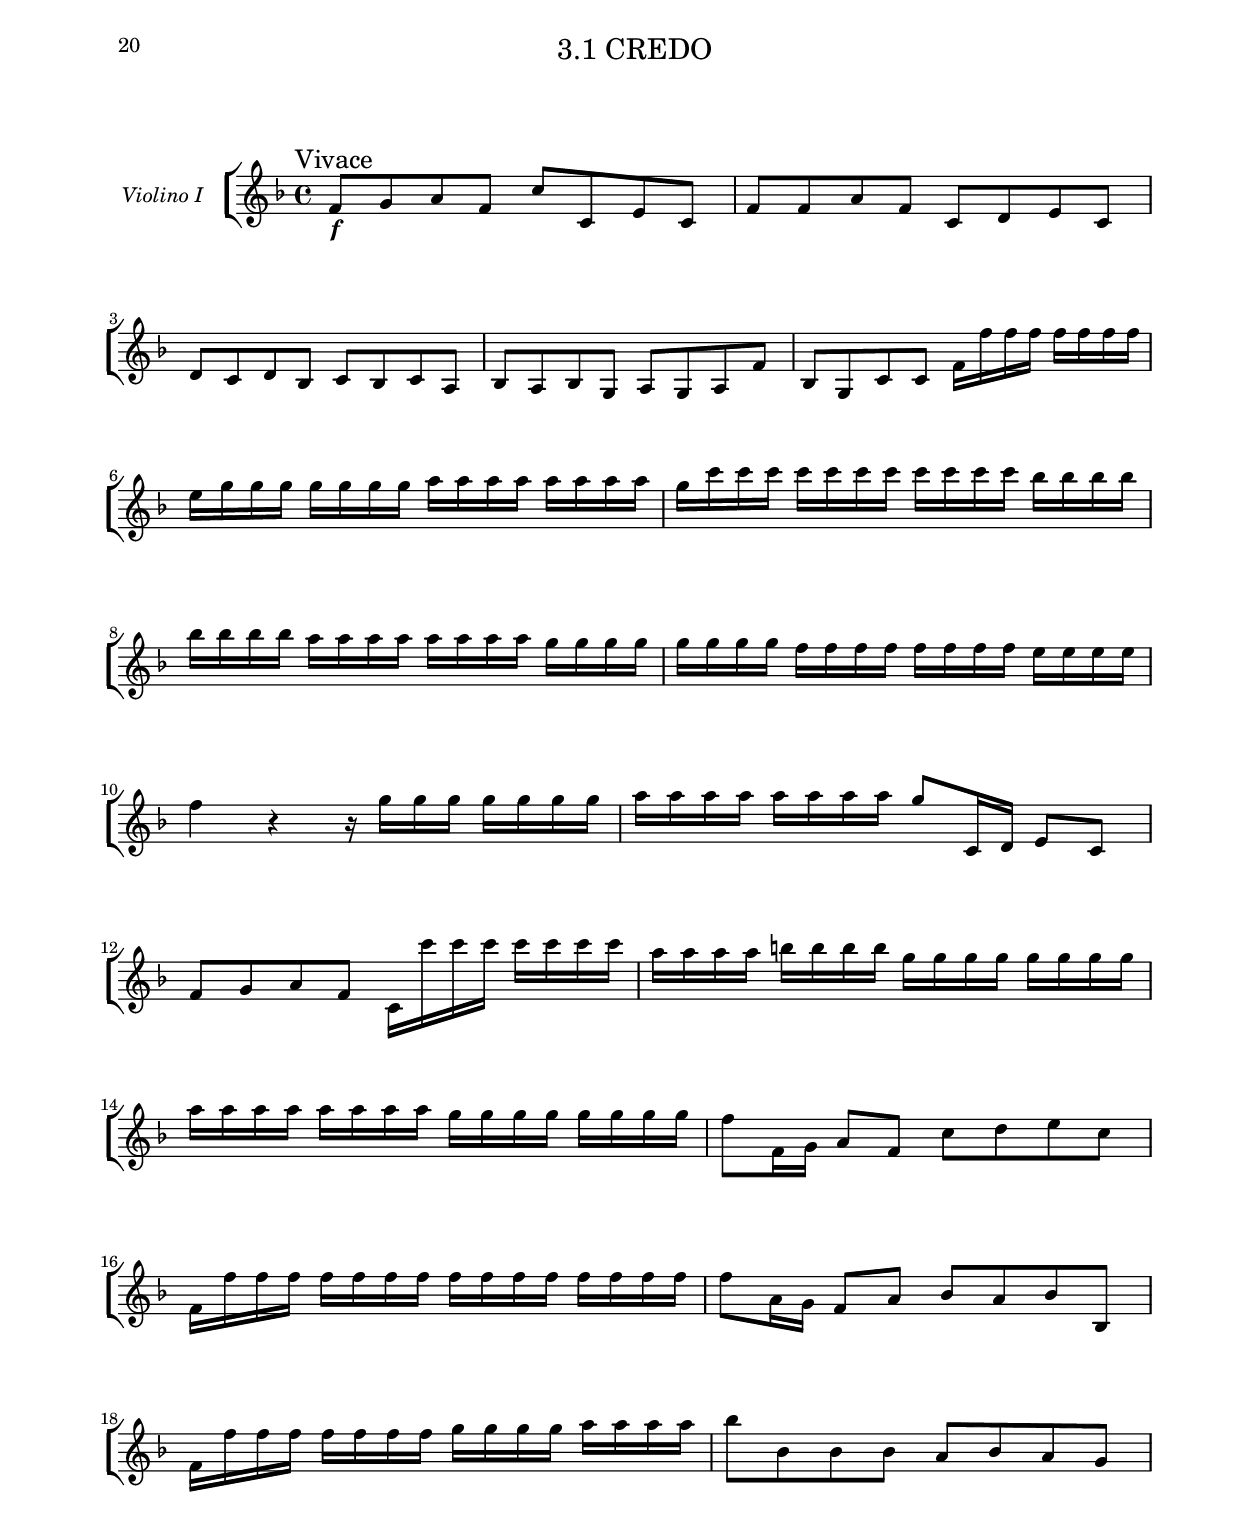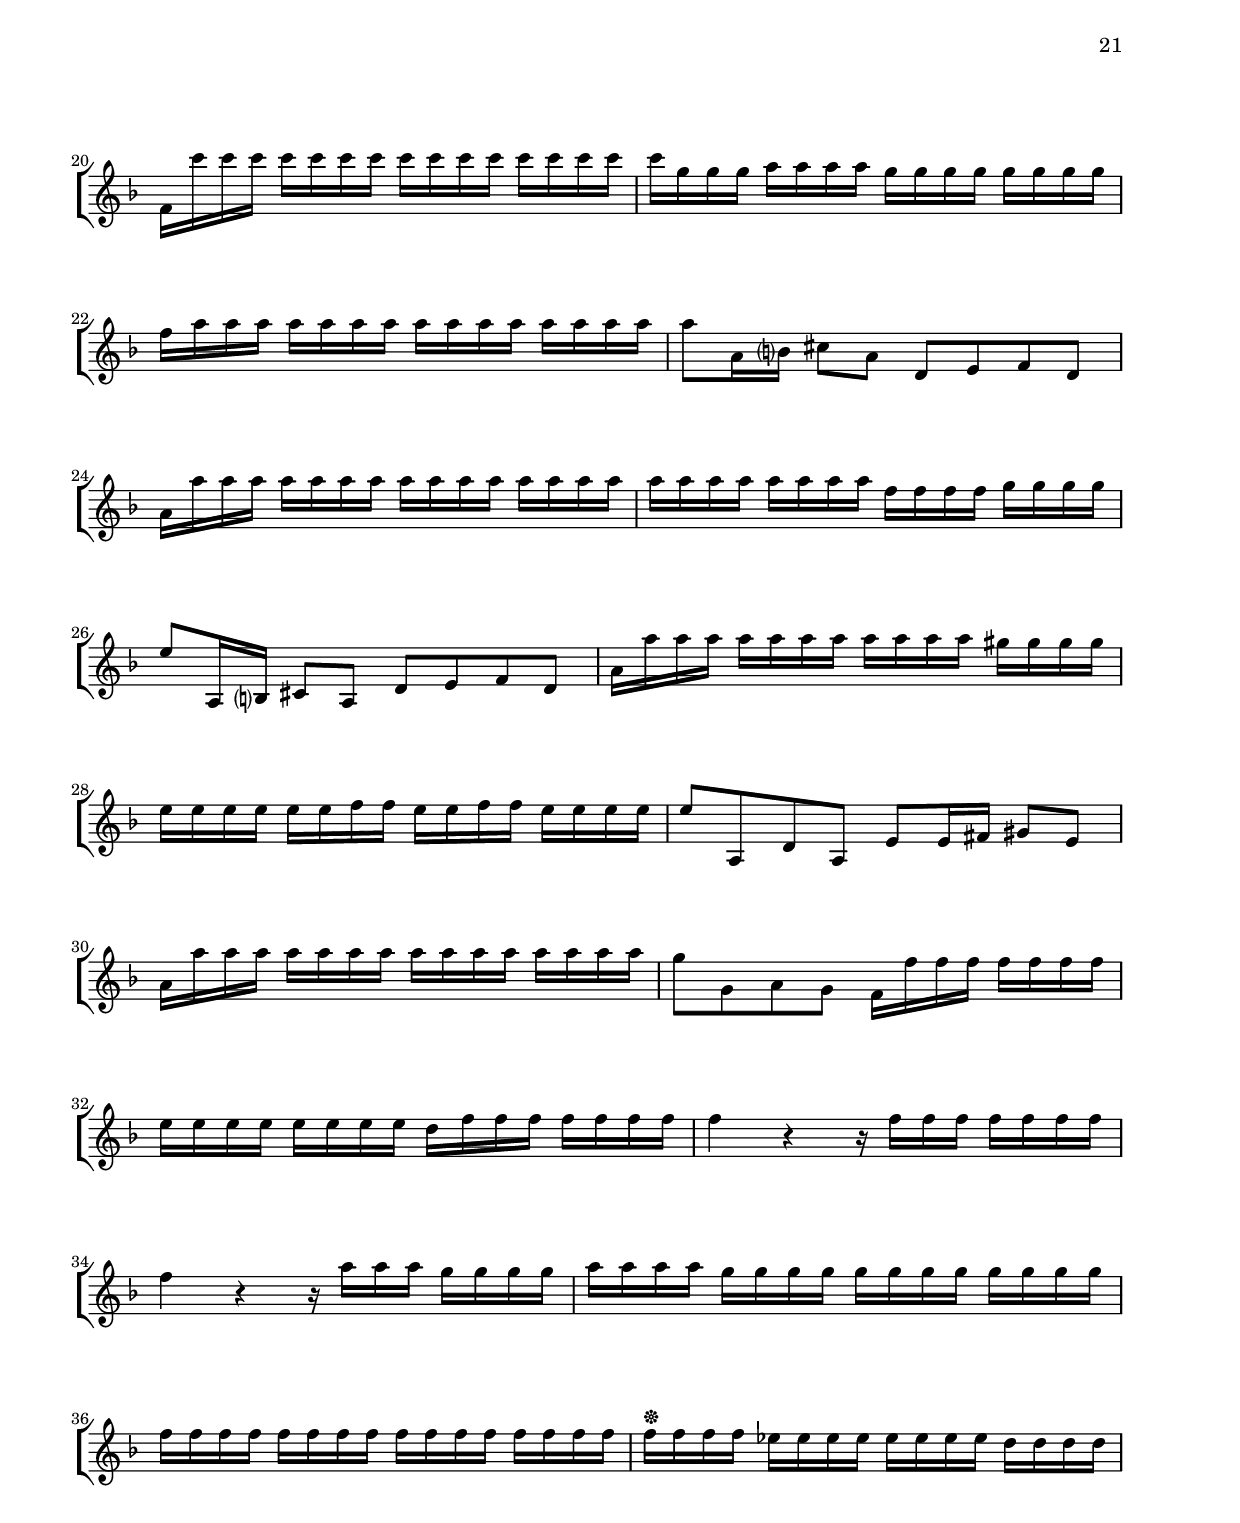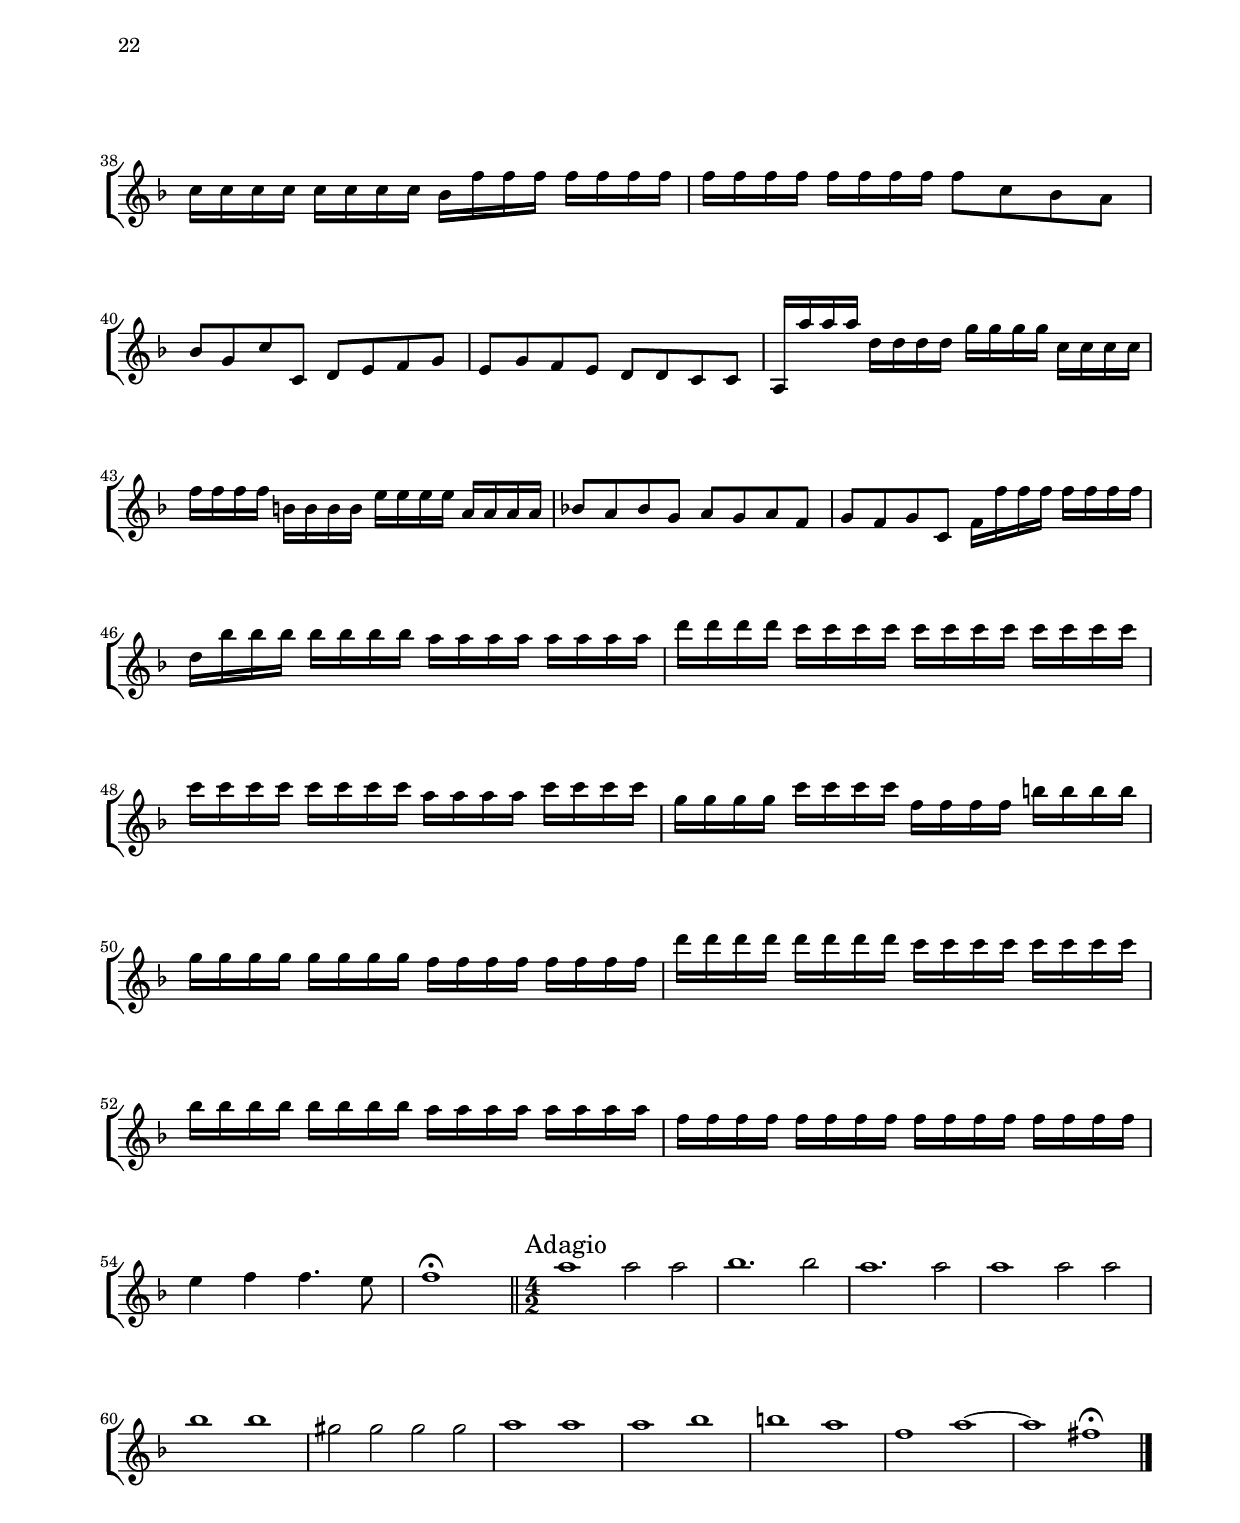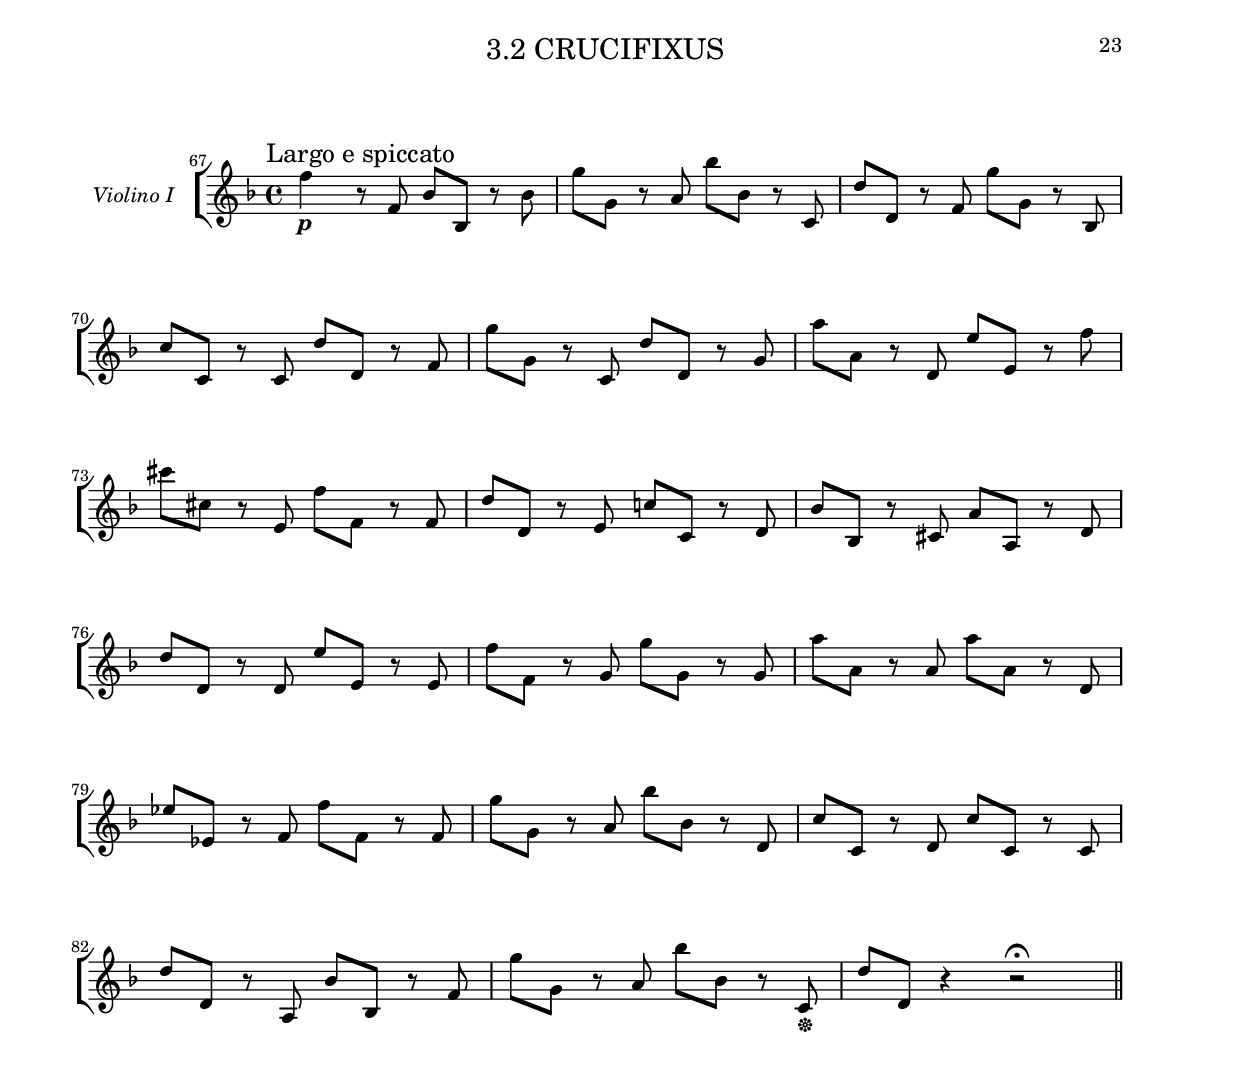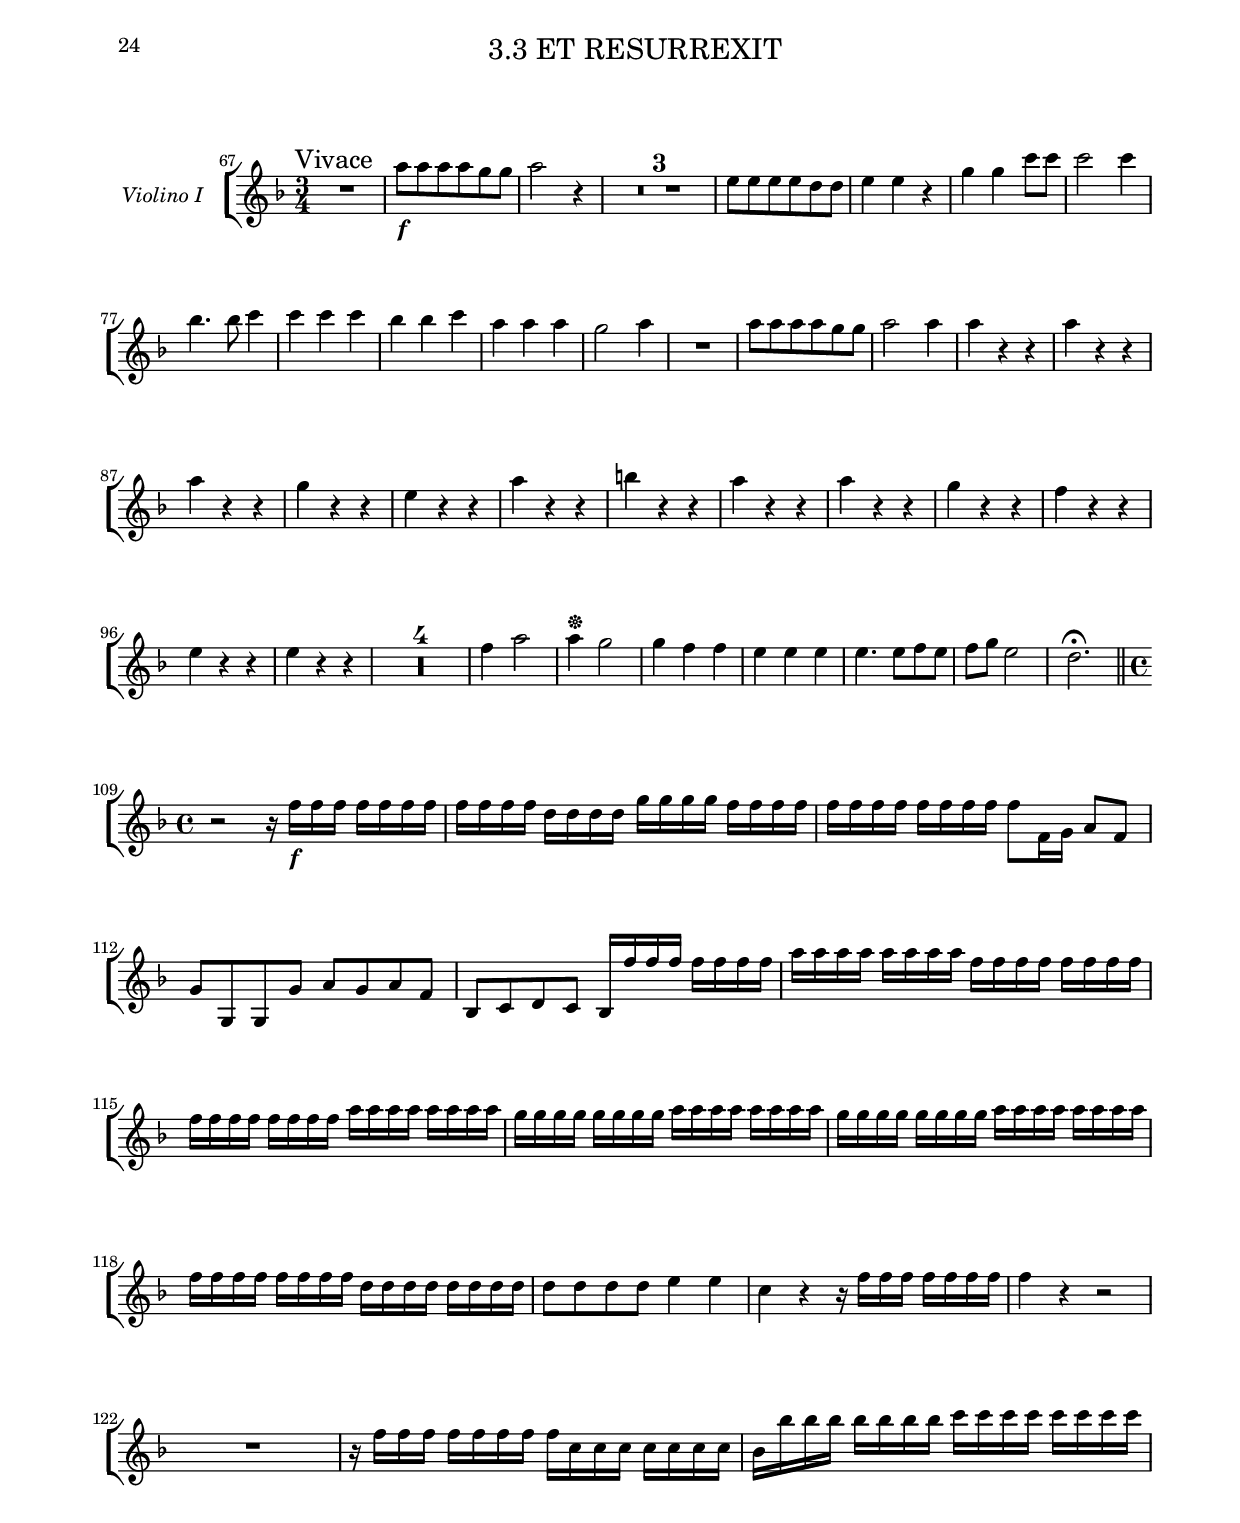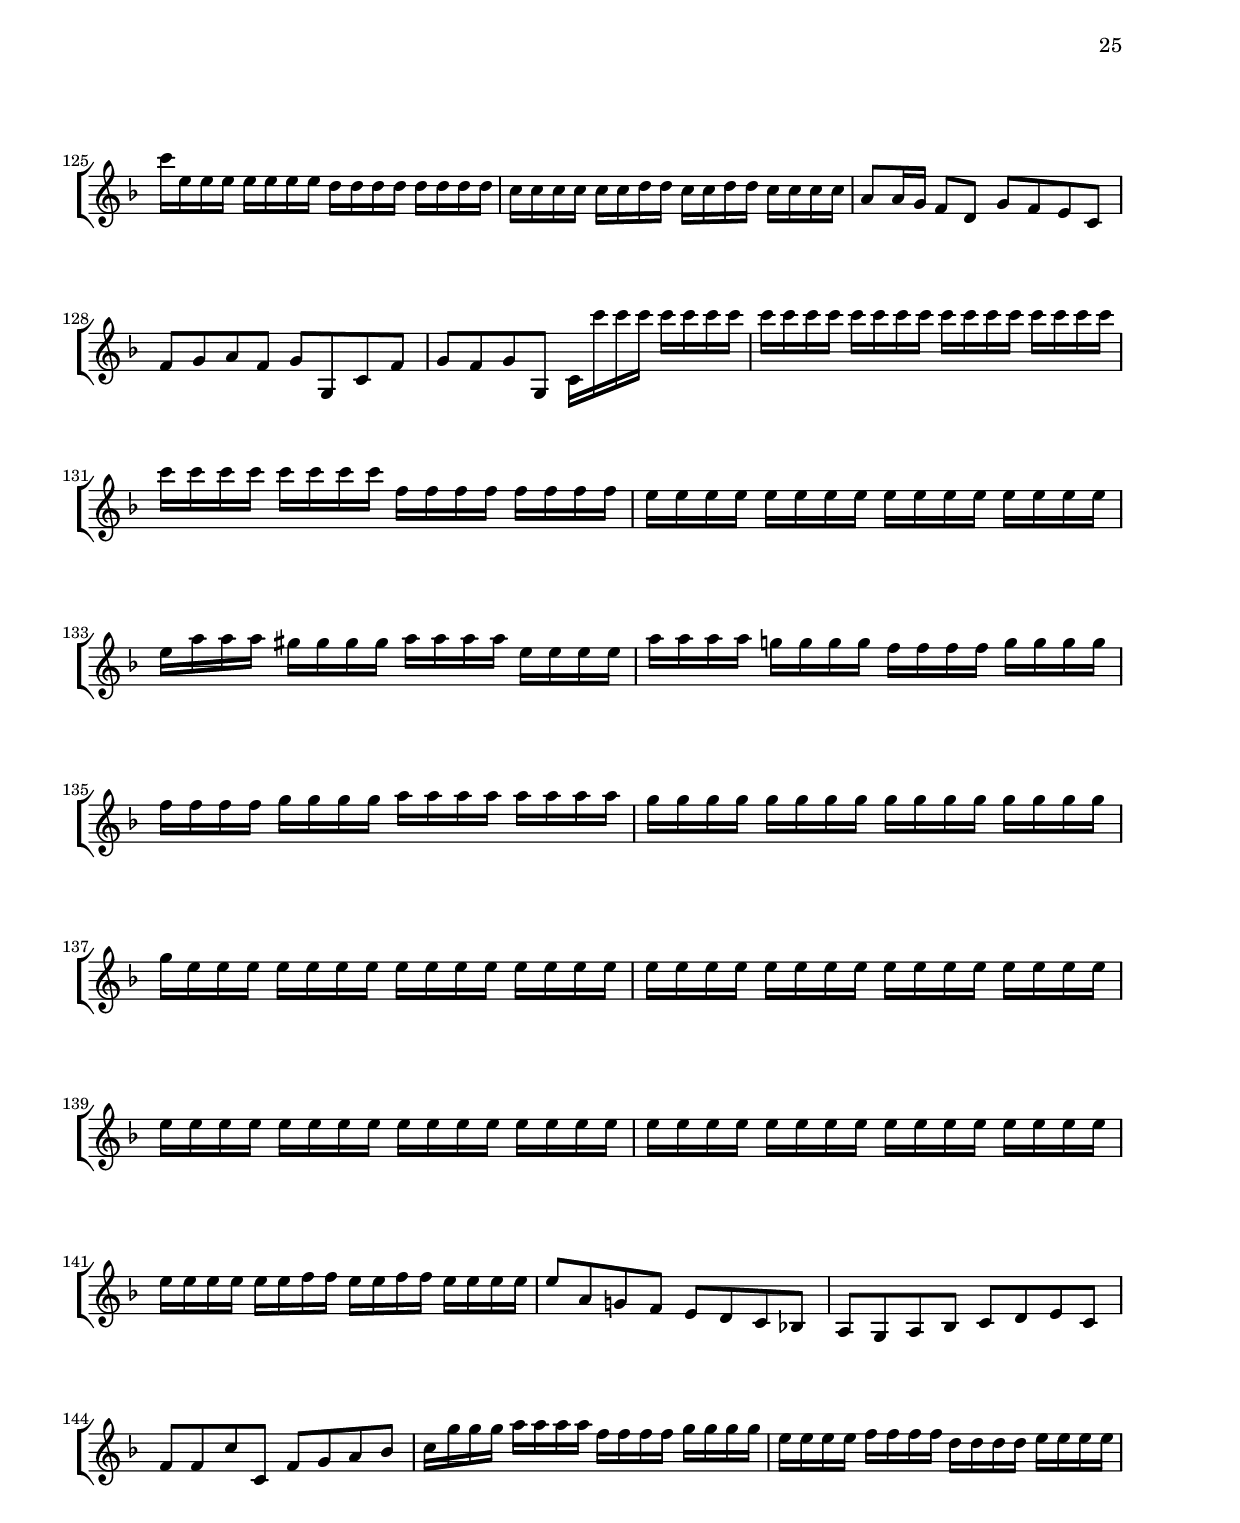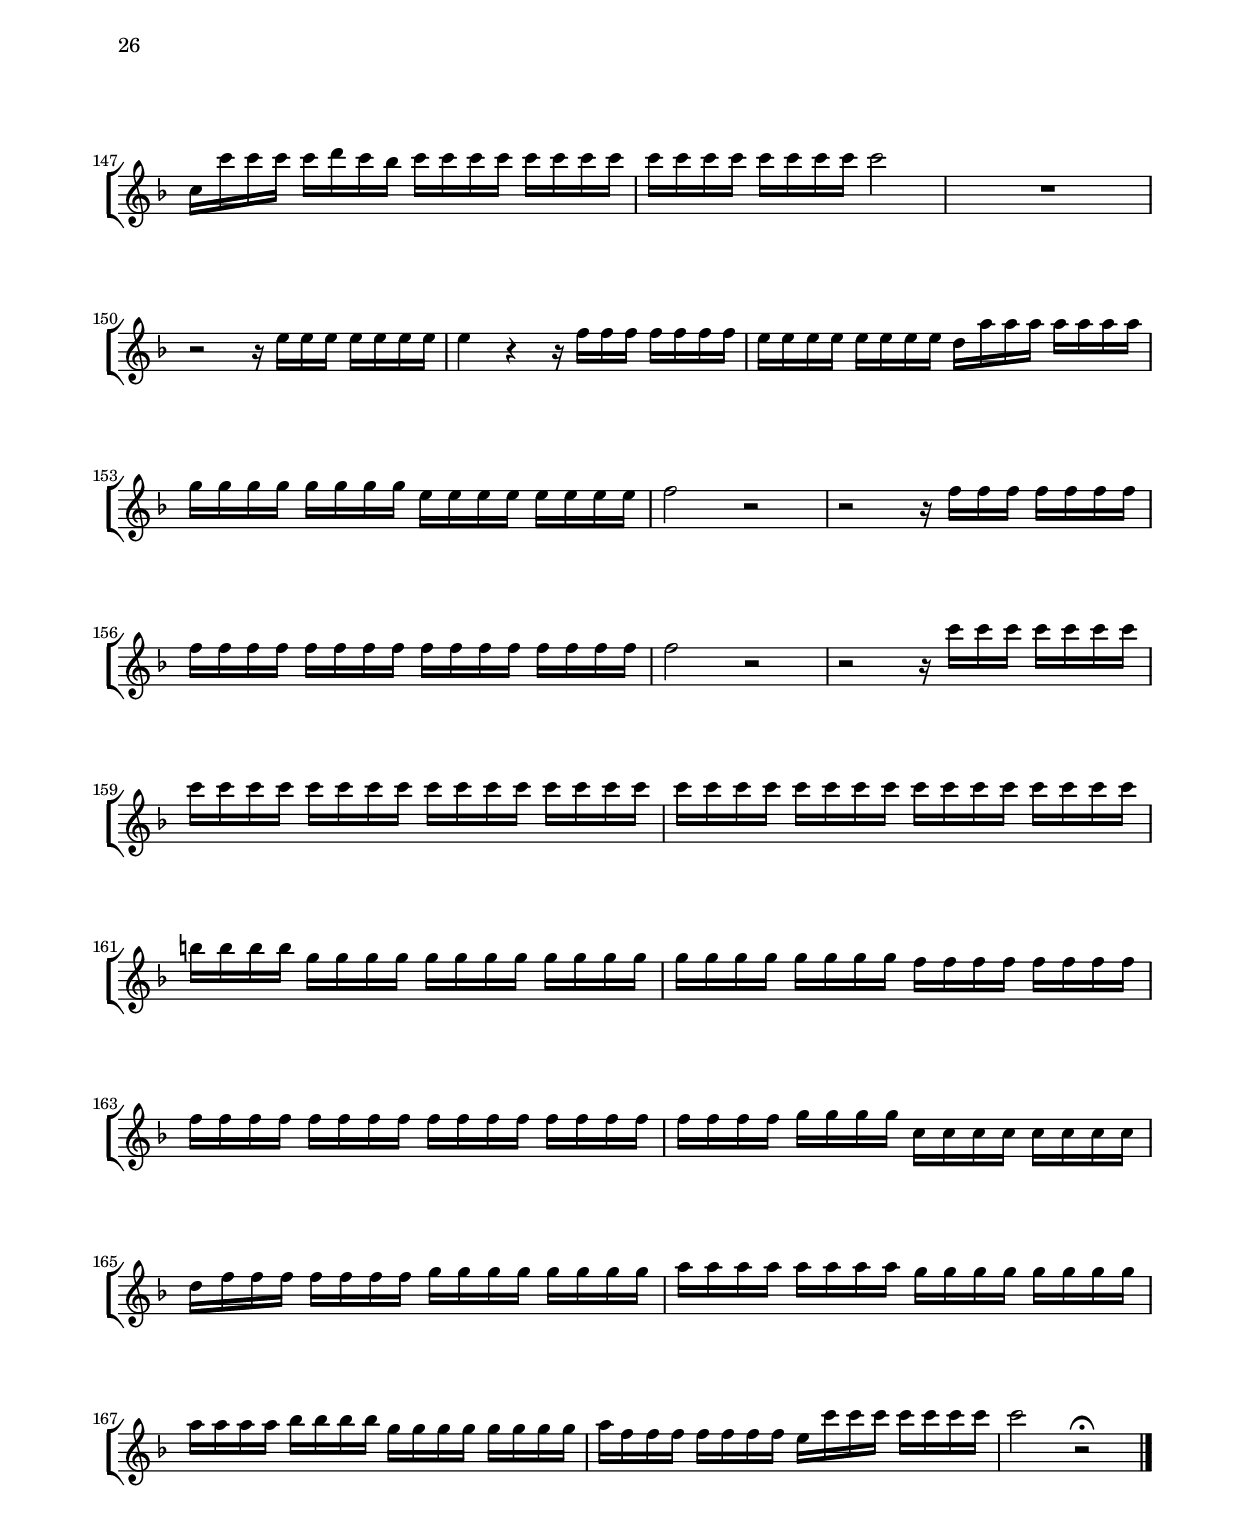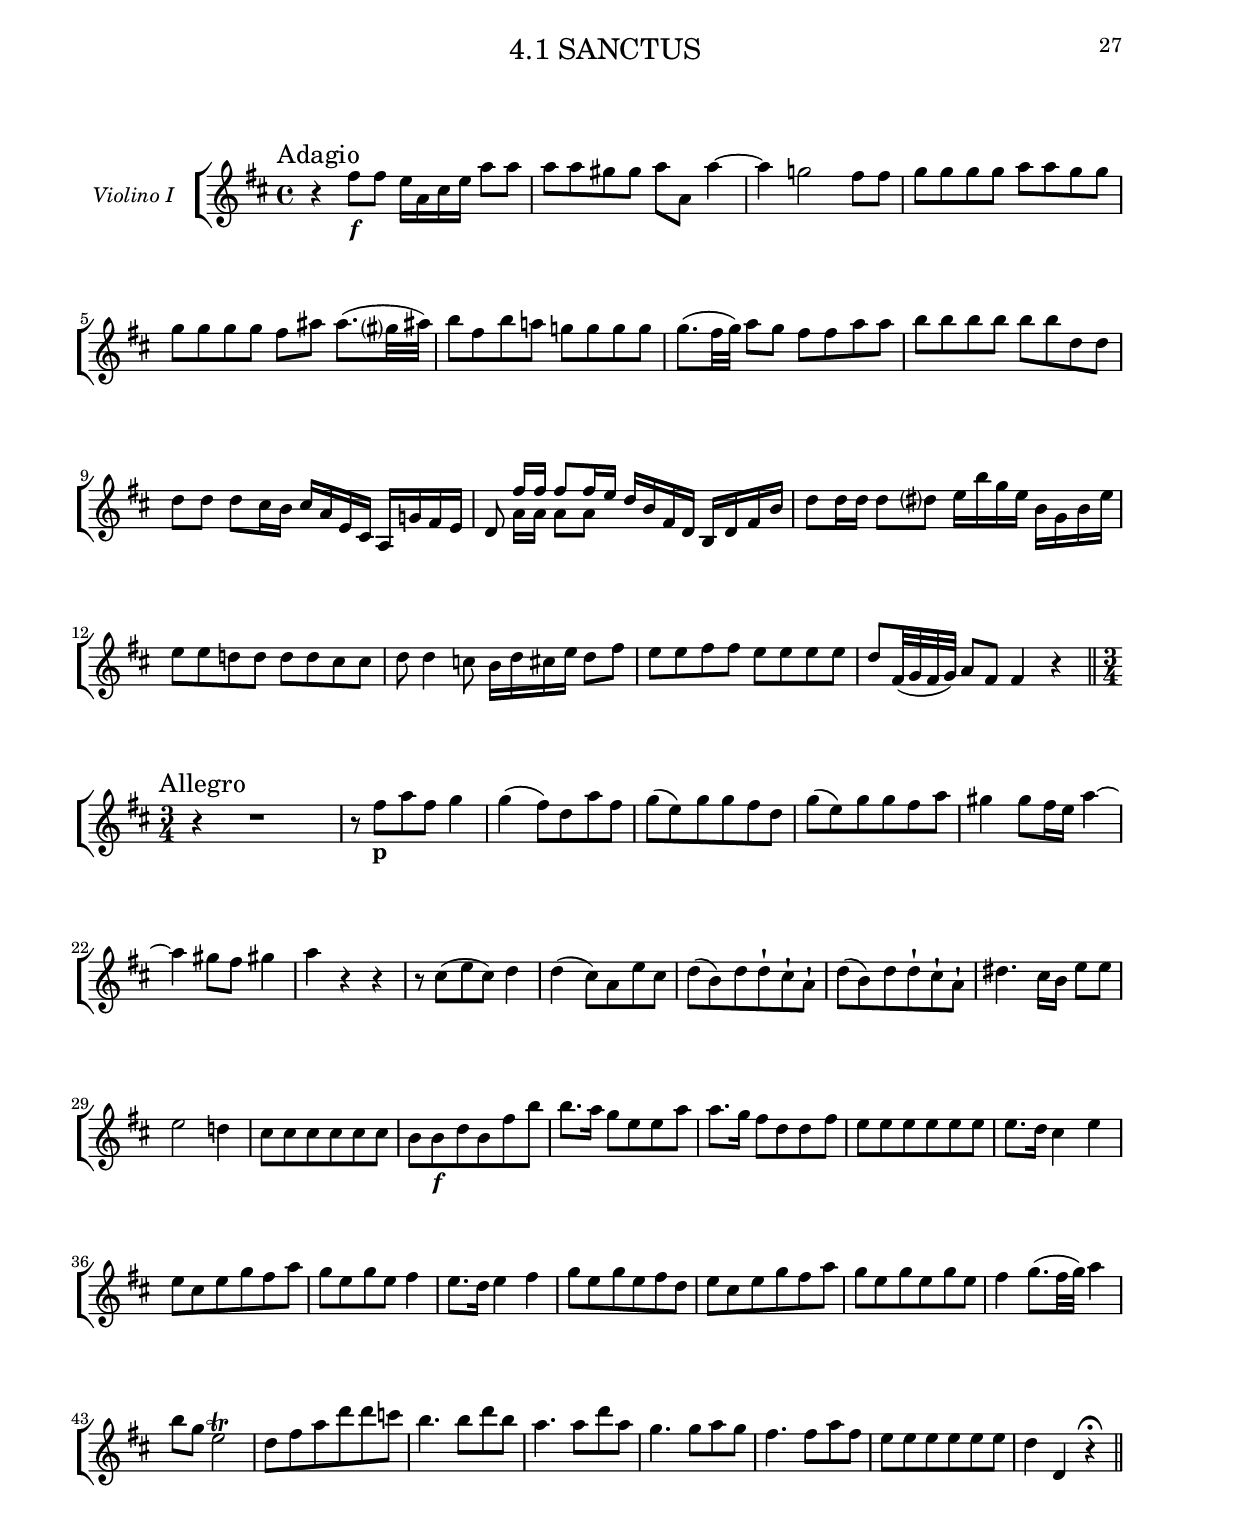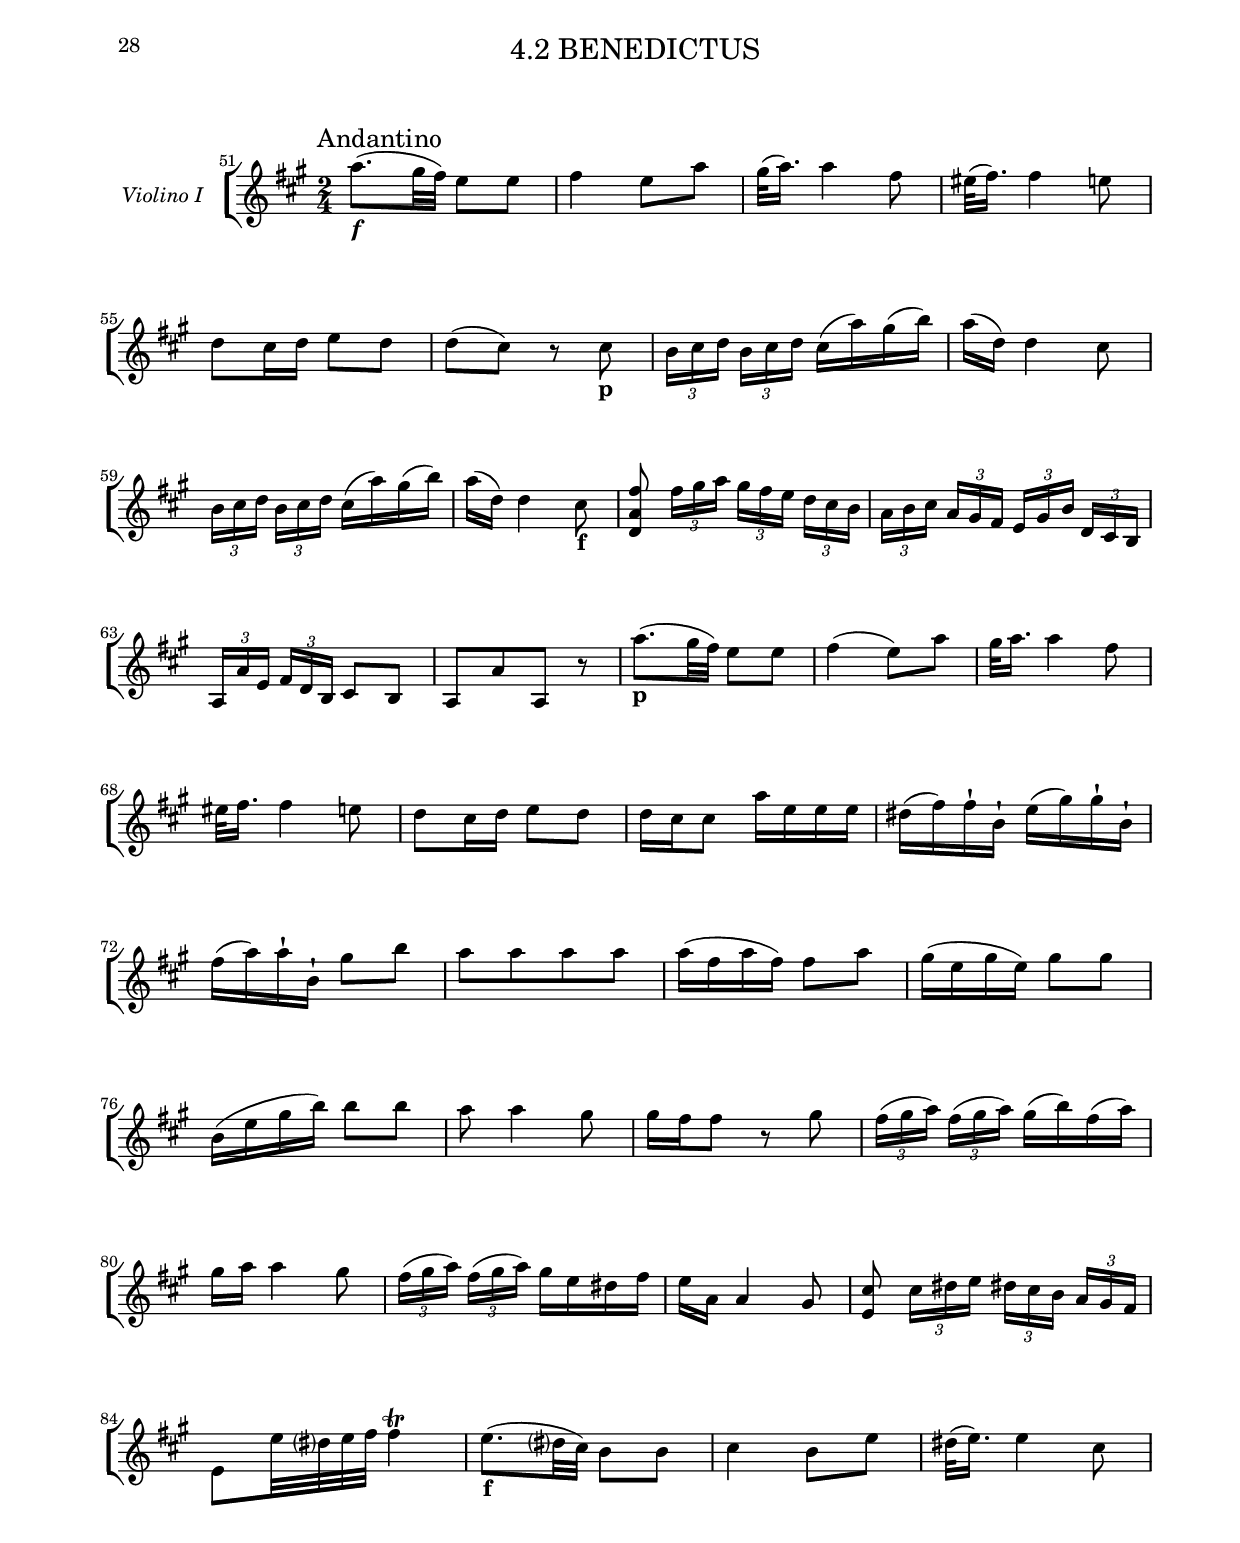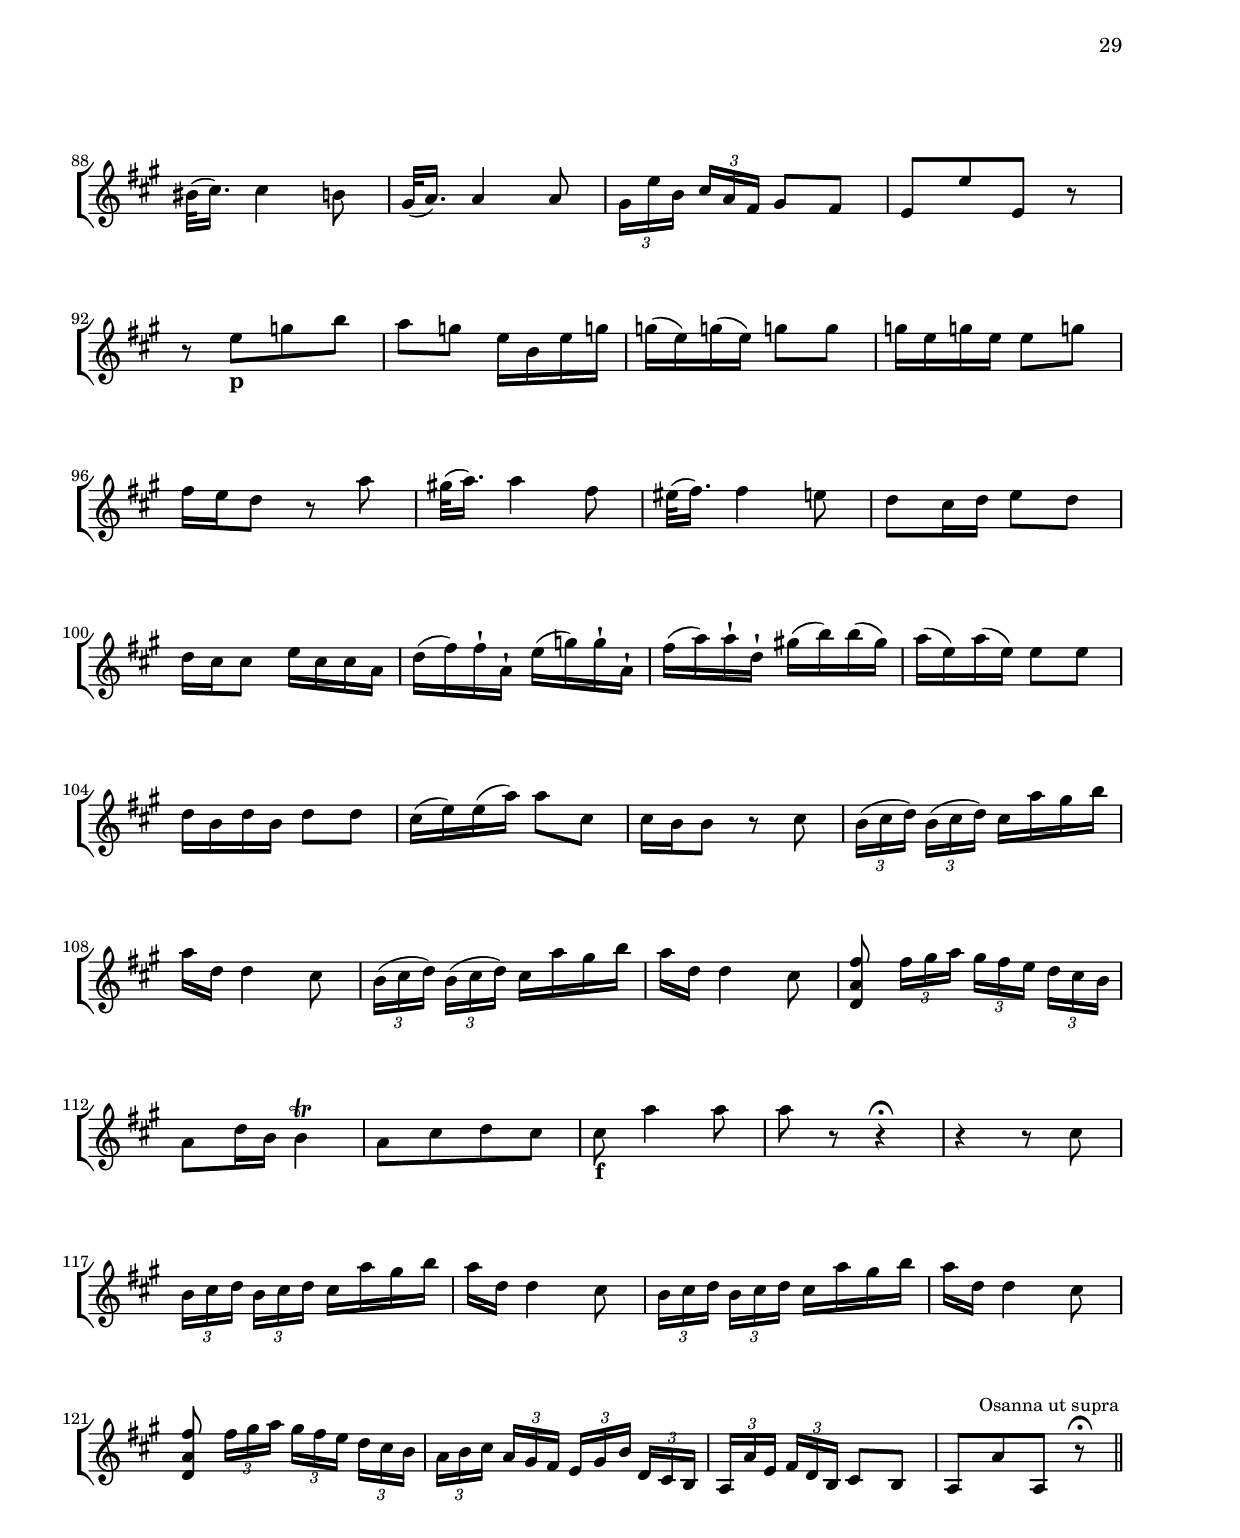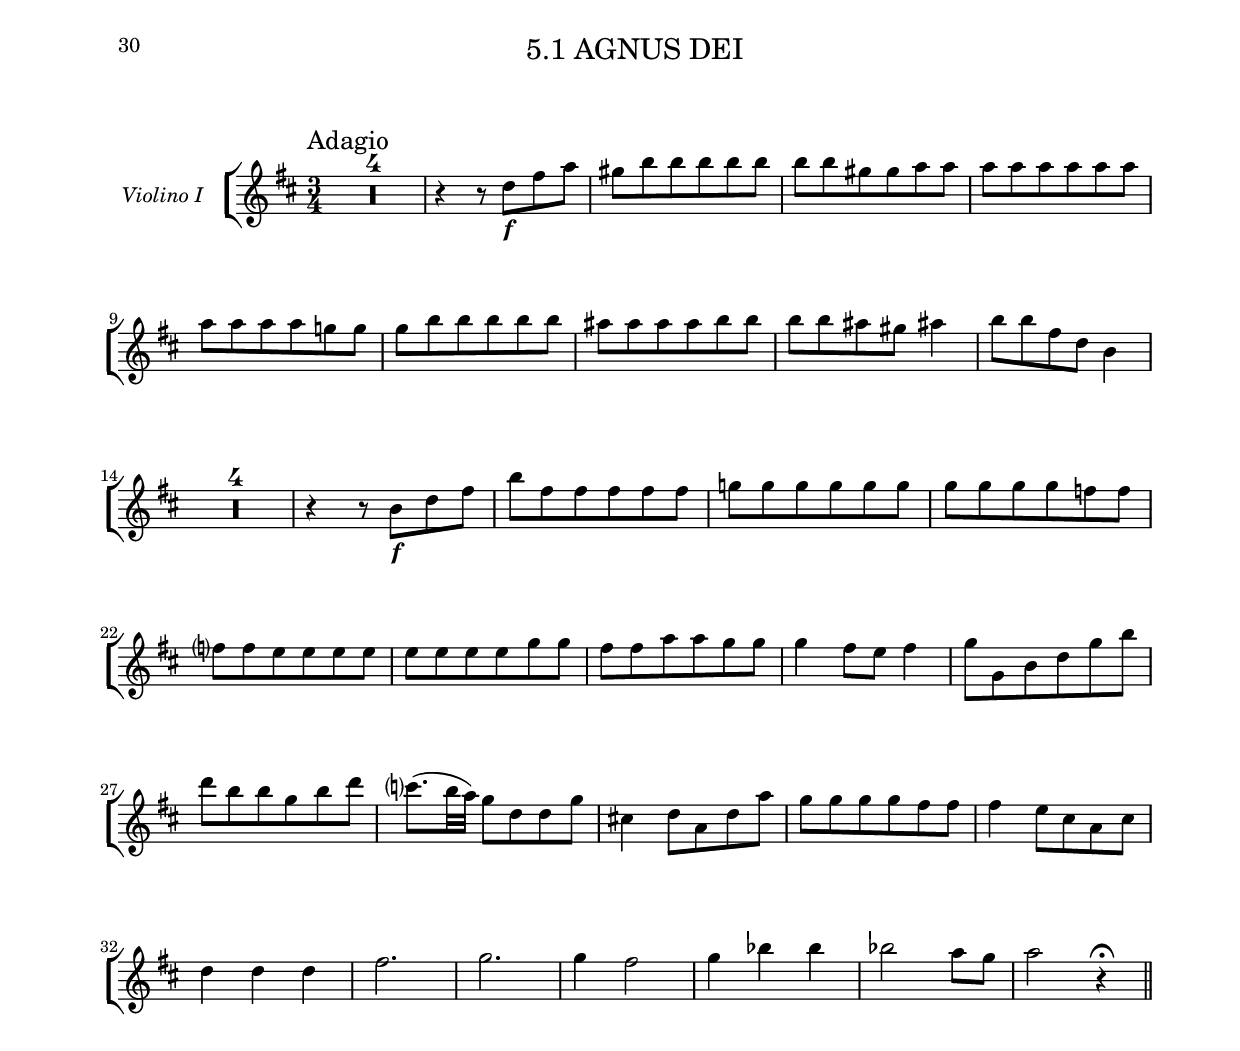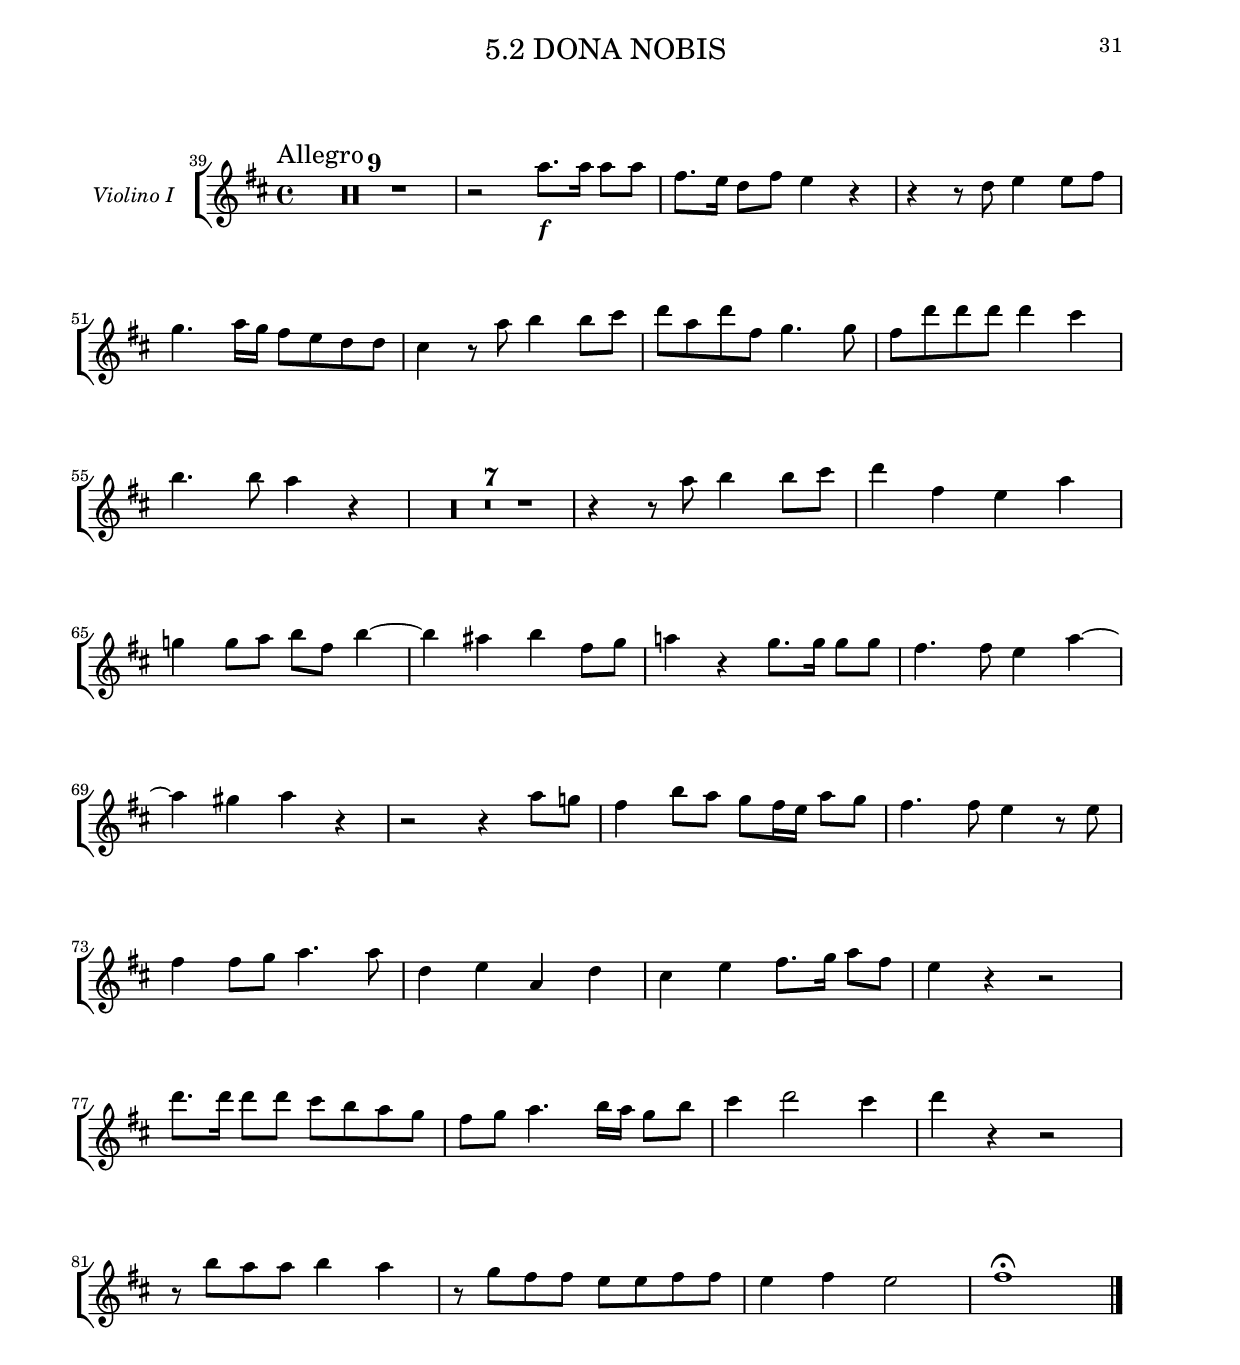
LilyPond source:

% (c) 2018 by Wolfgang Skala.
% This file is licensed under the Creative Commons Attribution-NonCommercial-ShareAlike 4.0 International License.
% To view a copy of this license, visit http://creativecommons.org/licenses/by-nc-sa/4.0/.

\version "2.18.0"

\include "../definitions.ly"

\paper {
	#(set-paper-size "a4" 'portrait)
	indent = 2\cm
	top-margin = 1.5\cm
	system-separator-markup = ##f
	system-system-spacing =
    #'((basic-distance . 17)
       (minimum-distance . 17)
       (padding . -100)
       (stretchability . 0))
	
	top-system-spacing =
    #'((basic-distance . 17)
       (minimum-distance . 17)
       (padding . -100)
       (stretchability . 0))
	
	top-markup-spacing =
    #'((basic-distance . 0)
       (minimum-distance . 0)
       (padding . -100)
       (stretchability . 0))
		
	markup-system-spacing =
    #'((basic-distance . 17)
       (minimum-distance . 17)
       (padding . -100)
       (stretchability . 0))
	
	last-bottom-spacing =
    #'((basic-distance . 0)
       (minimum-distance . 0)
       (padding . 0)
       (stretchability . 1.0e7))
	
	systems-per-page = #9
}

#(set-global-staff-size 17.82)


\book {
	\bookpart {
		\header {
			title = "Messa Concertata"
			subtitle = "BurG App. 2"
			movement = "1.0 SINFONIA"
			location = "Baldassare Galuppi"
		}
		\paper { page-count = #1 }
		\score {
			<<
				\new StaffGroup <<
					\new Staff {
						\set Staff.instrumentName = "Violino I"
						\SinfoniaViolinoI
					}
				>>
			>>
		}
	}
	\bookpart {
		\header {
			movement = "1.1 KYRIE"
		}
		\score {
			<<
				\new StaffGroup <<
					\new Staff {
						\set Staff.instrumentName = "Violino I"
						\KyrieViolinoI
					}
				>>
			>>
		}
	}
	\bookpart {
		\header {
			movement = "1.2 CHRISTE"
		}
		\score {
			<<
				\new StaffGroup <<
					\new Staff {
						\set Staff.instrumentName = "Violino I"
						\ChristeViolinoI
					}
				>>
			>>
		}
	}
	\bookpart {
		\header {
			movement = "1.3 KYRIE"
		}
		\score {
			<<
				\new StaffGroup <<
					\new Staff {
						\set Staff.instrumentName = "Violino I"
						\KyrieIIViolinoI
					}
				>>
			>>
		}
	}
	\bookpart {
		\header {
			movement = "2.1 GLORIA"
		}
		\score {
			<<
				\new StaffGroup <<
					\new Staff {
						\set Staff.instrumentName = "Violino I"
						\GloriaViolinoI
					}
				>>
			>>
		}
	}
	\bookpart {
		\header {
			movement = "2.2 ET IN TERRA"
		}
		\paper { systems-per-page = #2 }
		\score {
			<<
				\new StaffGroup <<
					\new Staff {
						\set Staff.instrumentName = "Violino I"
						\EtInTerraViolinoI
					}
				>>
			>>
		}
	}
	\bookpart {
		\header {
			movement = "2.3 LAUDAMUS TE"
		}
		\score {
			<<
				\new StaffGroup <<
					\new Staff {
						\set Staff.instrumentName = "Violino I"
						\LaudamusViolinoI
					}
				>>
			>>
		}
	}
	\bookpart {
		\header {
			movement = "2.4 GRATIAS"
		}
		\score {
			<<
				\new StaffGroup <<
					\new Staff {
						\set Staff.instrumentName = "Violino I"
						\GratiasViolinoI
					}
				>>
			>>
		}
	}
	\bookpart {
		\header {
			movement = "2.5 DOMINE DEUS, REX COELESTIS"
		}
		\paper { systems-per-page = #6 }
		\score {
			<<
				\new StaffGroup <<
					\new Staff {
						\set Staff.instrumentName = "Violino I"
						\DomineDeusRexViolinoI
					}
				>>
			>>
		}
	}
	\bookpart {
		\header {
			movement = "2.6 DOMINE FILI"
		}
		\score {
			<<
				\new StaffGroup <<
					\new Staff {
						\set Staff.instrumentName = "Violino I"
						\DomineFiliViolinoI
					}
				>>
			>>
		}
	}
	\bookpart {
		\header {
			movement = "2.7 DOMINE DEUS, AGNUS DEI"
		}
		\score {
			<<
				\new StaffGroup <<
					\new Staff {
						\set Staff.instrumentName = "Violino I"
						\DomineDeusAgnusViolinoI
					}
				>>
			>>
		}
	}
	\bookpart {
		\header {
			movement = "2.8 QUI TOLLIS"
		}
		\paper { systems-per-page = #7 }
		\score {
			<<
				\new StaffGroup <<
					\new Staff {
						\set Staff.instrumentName = "Violino I"
						\QuiTollisViolinoI
					}
				>>
			>>
		}
	}
	\bookpart {
		\header {
			movement = "2.9 QUI SEDES"
		}
		\score {
			<<
				\new StaffGroup <<
					\new Staff {
						\set Staff.instrumentName = "Violino I"
						\QuiSedesViolinoI
					}
				>>
			>>
		}
	}
	\bookpart {
		\header {
			movement = "2.10 QUONIAM"
		}
		\paper { page-count = #1 }
		\score {
			<<
				\new StaffGroup <<
					\new Staff {
						\set Staff.instrumentName = "Violino I"
						\QuoniamViolinoI
					}
				>>
			>>
		}
	}
	\bookpart {
		\header {
			movement = "2.11 CUM SANCTO SPIRITU"
		}
		\paper { systems-per-page = #7 }
		\score {
			<<
				\new StaffGroup <<
					\new Staff {
						\set Staff.instrumentName = "Violino I"
						\CumSanctoViolinoI
					}
				>>
			>>
		}
	}
	\bookpart {
		\header {
			movement = "3.1 CREDO"
		}
		\score {
			<<
				\new StaffGroup <<
					\new Staff {
						\set Staff.instrumentName = "Violino I"
						\CredoViolinoI
					}
				>>
			>>
		}
	}
	\bookpart {
		\header {
			movement = "3.2 CRUCIFIXUS"
		}
		\paper { systems-per-page = #6 }
		\score {
			<<
				\new StaffGroup <<
					\new Staff {
						\set Staff.instrumentName = "Violino I"
						\CrucifixusViolinoI
					}
				>>
			>>
		}
	}
	\bookpart {
		\header {
			movement = "3.3 ET RESURREXIT"
		}
		\score {
			<<
				\new StaffGroup <<
					\new Staff {
						\set Staff.instrumentName = "Violino I"
						\EtResurrexitViolinoI
					}
				>>
			>>
		}
	}
	\bookpart {
		\header {
			movement = "4.1 SANCTUS"
		}
		\score {
			<<
				\new StaffGroup <<
					\new Staff {
						\set Staff.instrumentName = "Violino I"
						\SanctusViolinoI
					}
				>>
			>>
		}
	}
	\bookpart {
		\header {
			movement = "4.2 BENEDICTUS"
		}
		\score {
			<<
				\new StaffGroup <<
					\new Staff {
						\set Staff.instrumentName = "Violino I"
						\BenedictusViolinoI
					}
				>>
			>>
		}
	}
	\bookpart {
		\header {
			movement = "5.1 AGNUS DEI"
		}
		\paper { systems-per-page = #6 }
		\score {
			<<
				\new StaffGroup <<
					\new Staff {
						\set Staff.instrumentName = "Violino I"
						\AgnusDeiViolinoI
					}
				>>
			>>
		}
	}
	\bookpart {
		\header {
			movement = "5.2 DONA NOBIS"
		}
		\paper { systems-per-page = #8 }
		\score {
			<<
				\new StaffGroup <<
					\new Staff {
						\set Staff.instrumentName = "Violino I"
						\DonaNobisViolinoI
					}
				>>
			>>
		}
	}
}